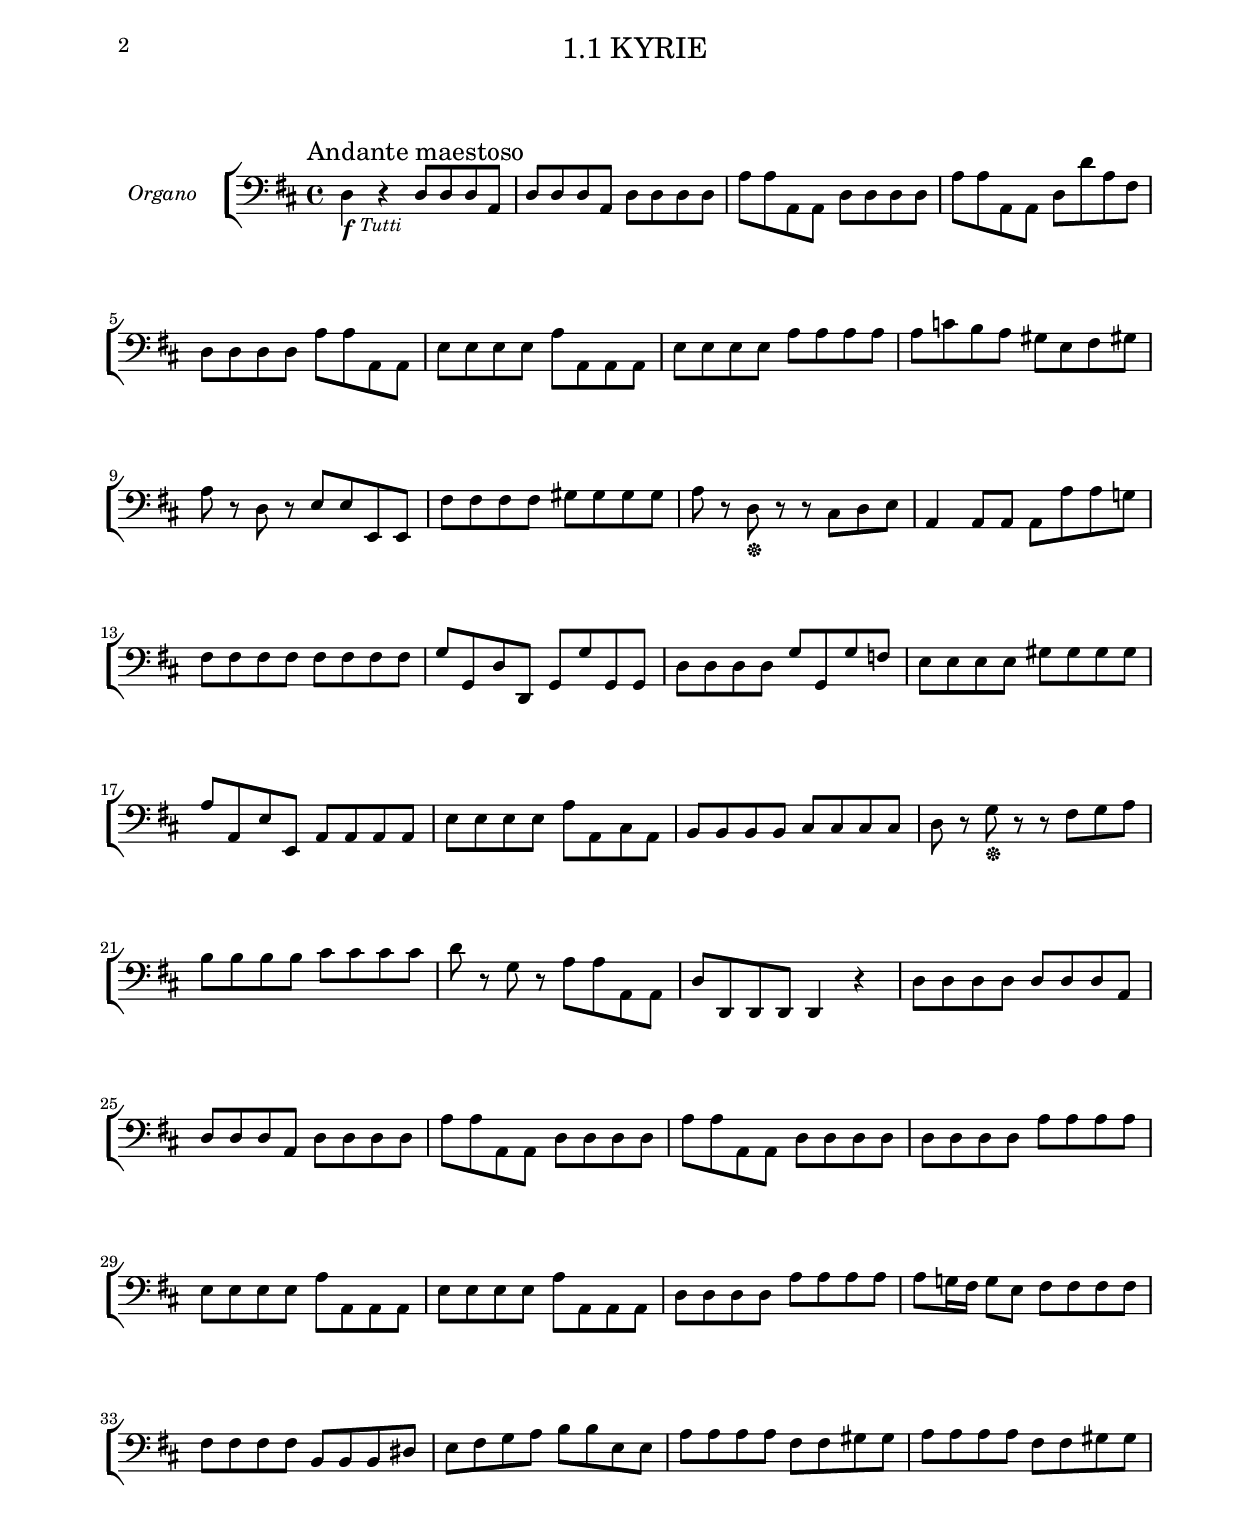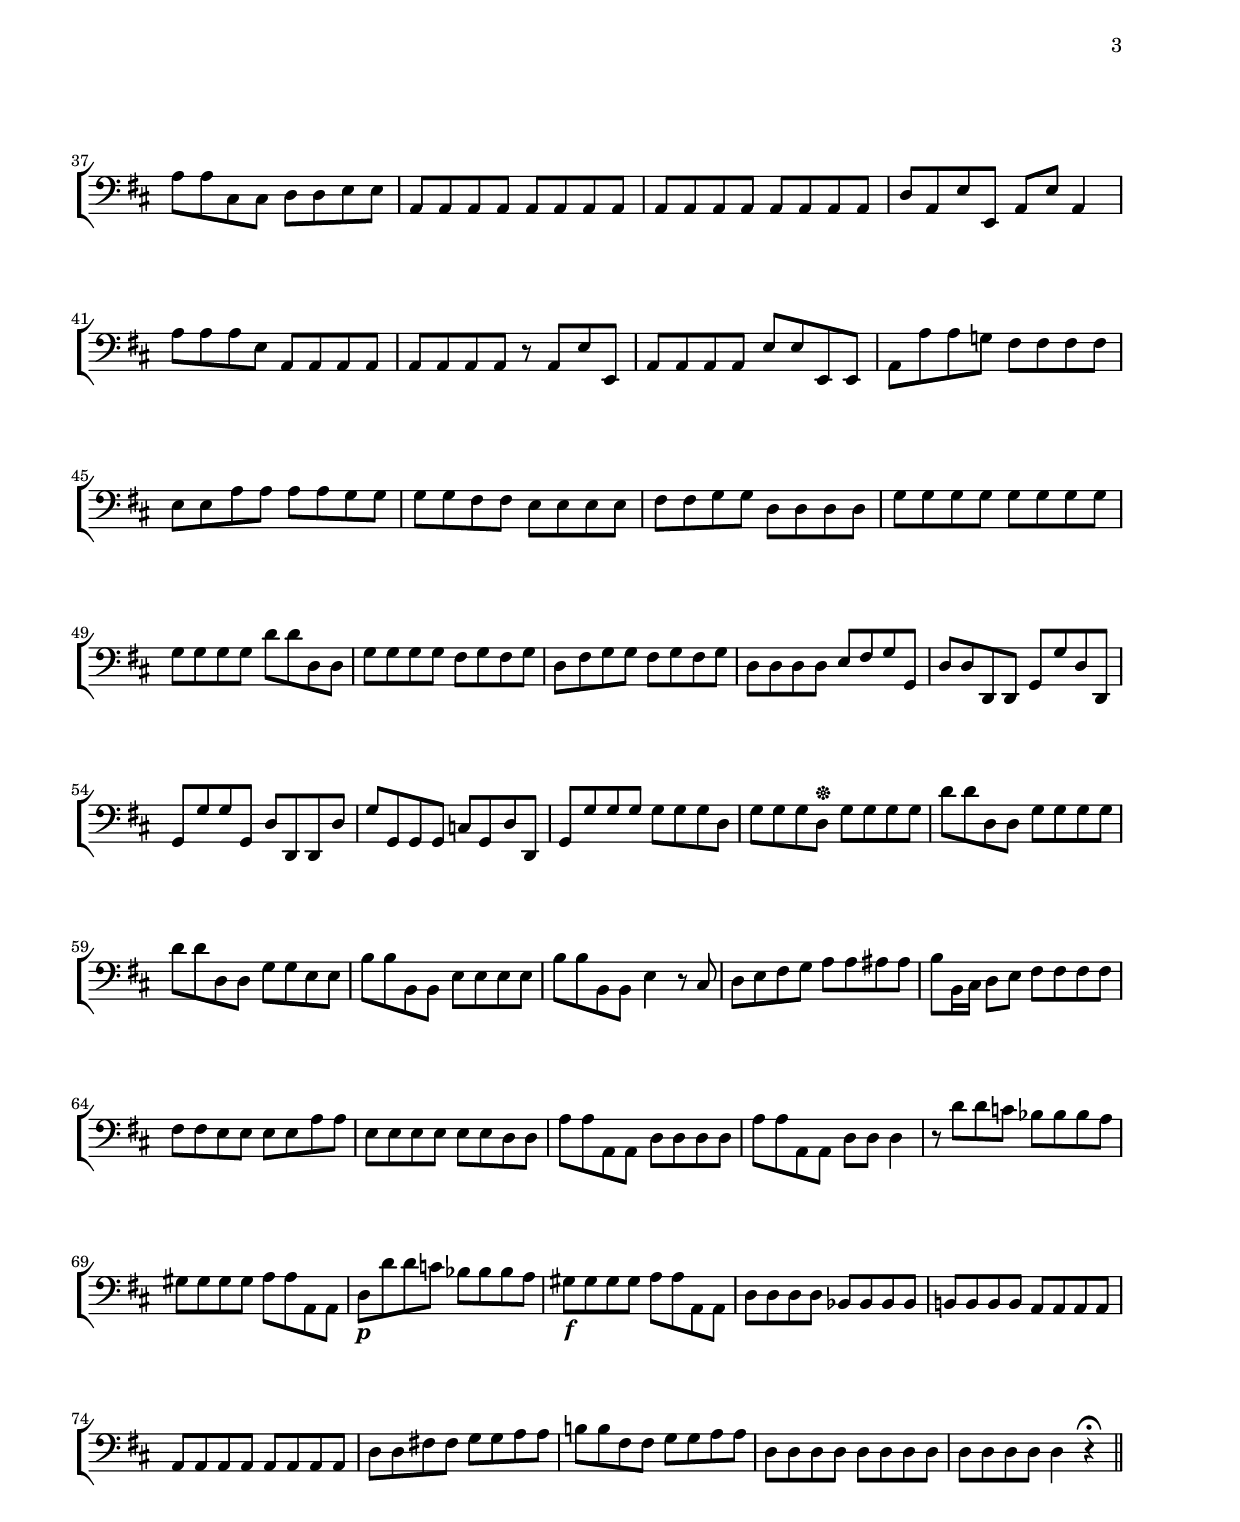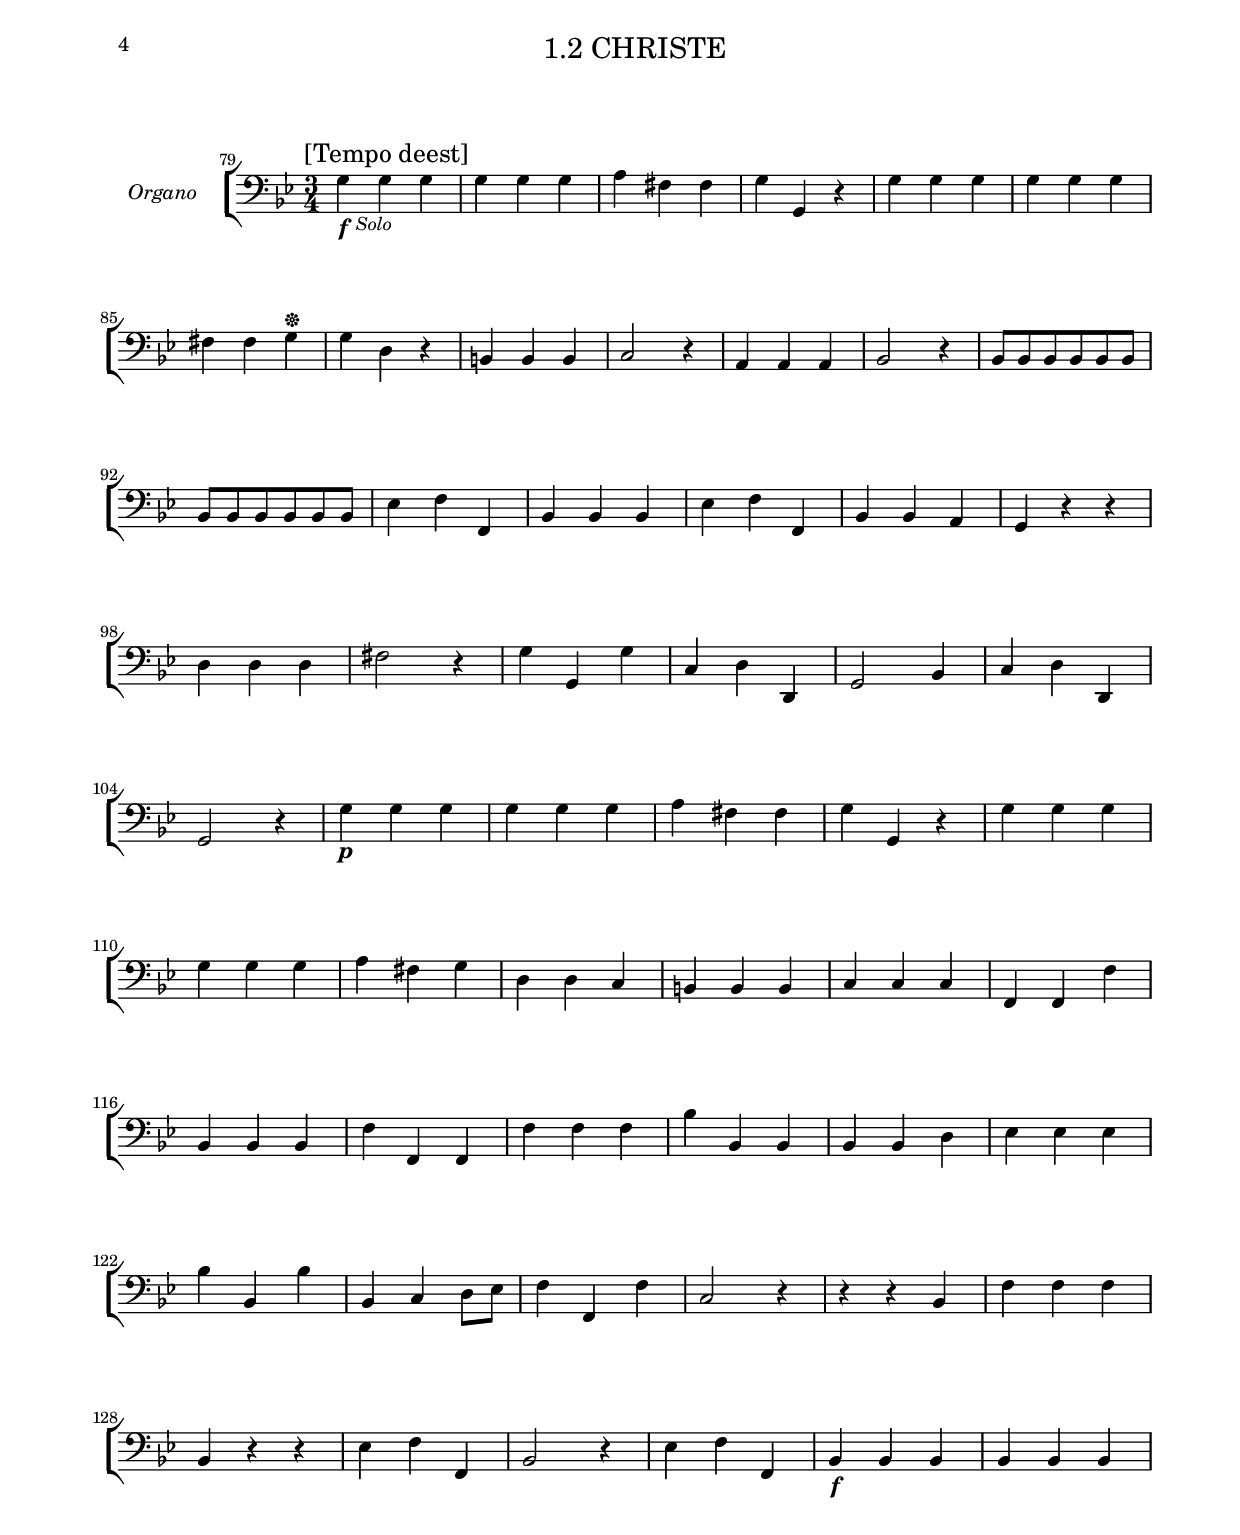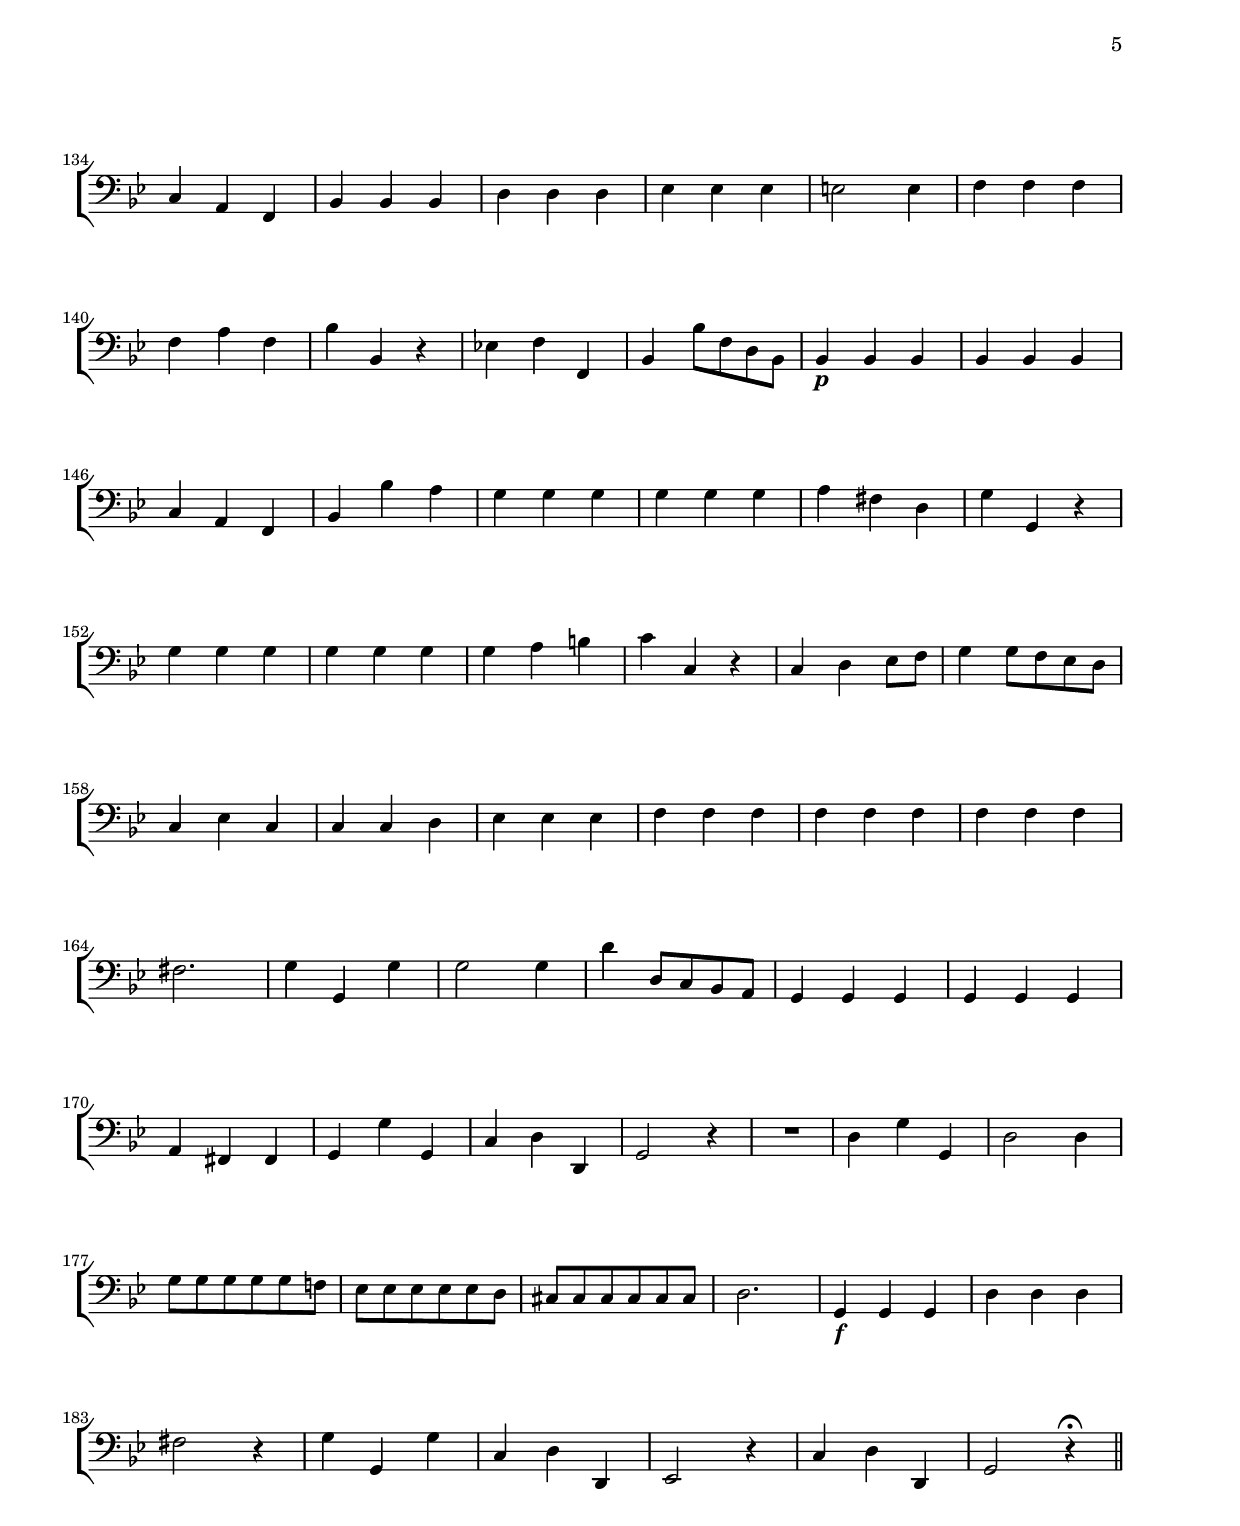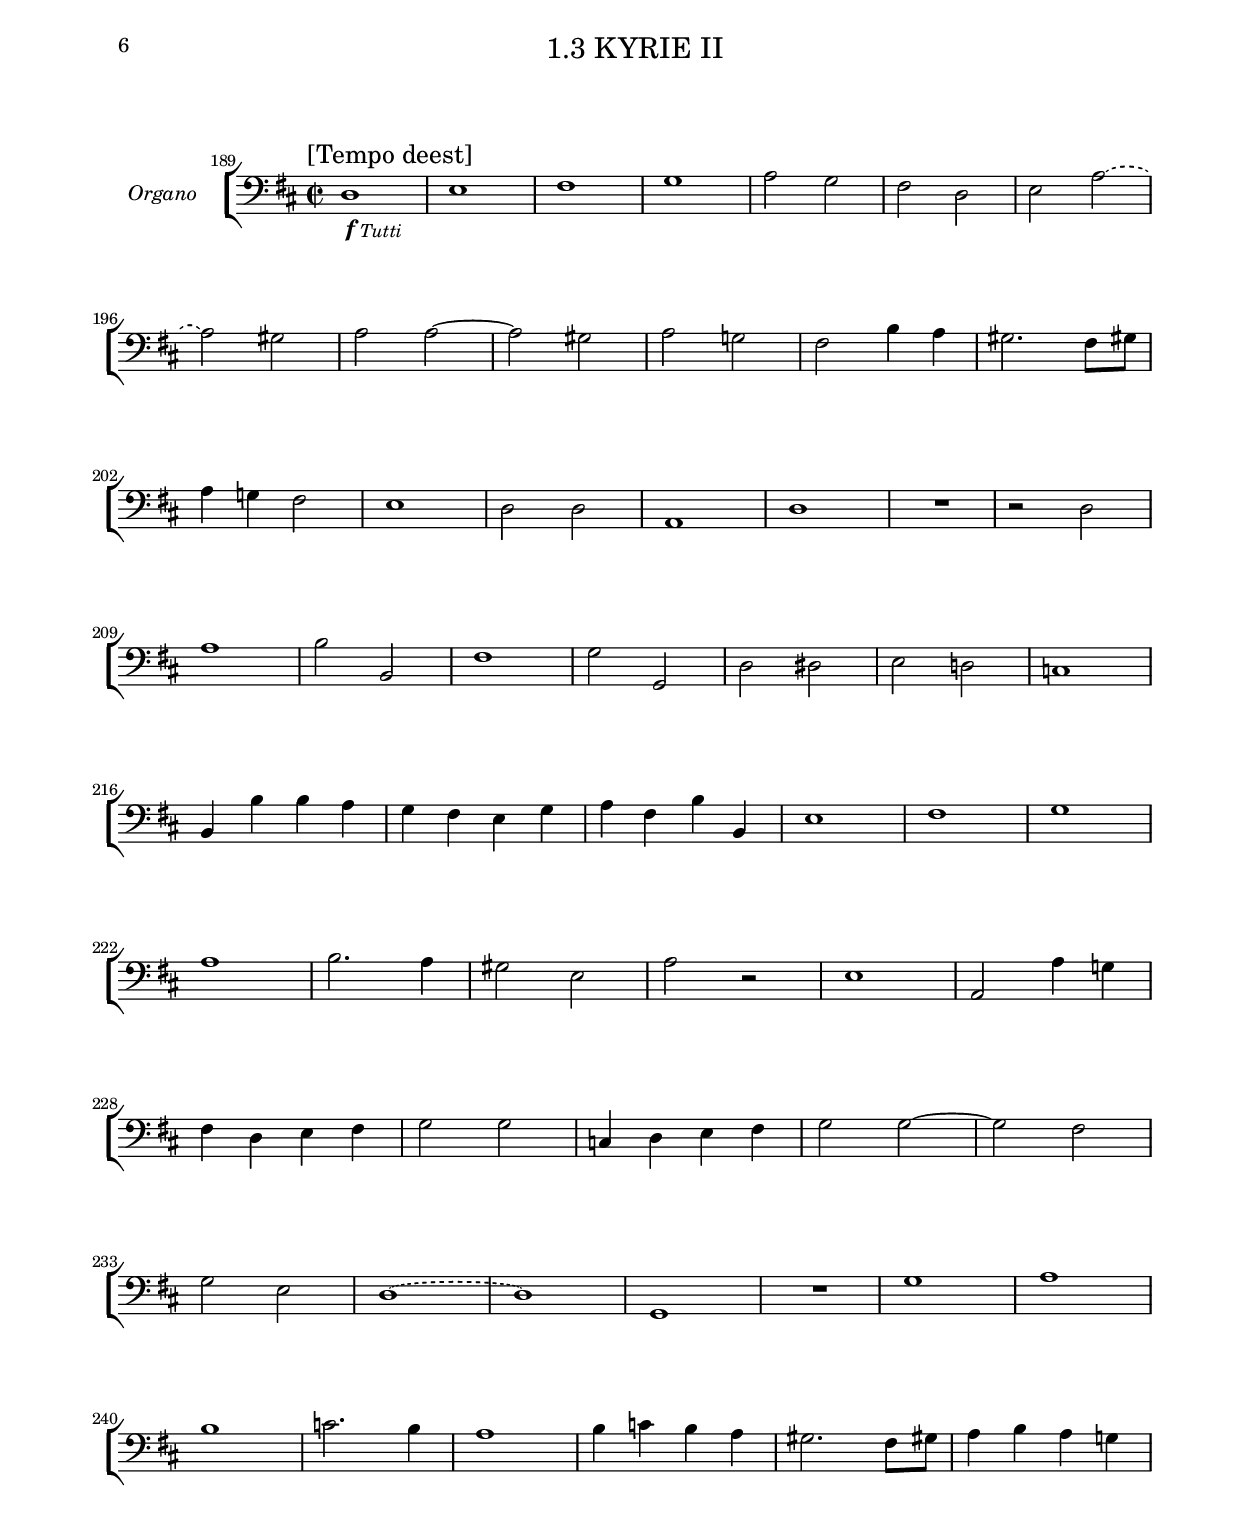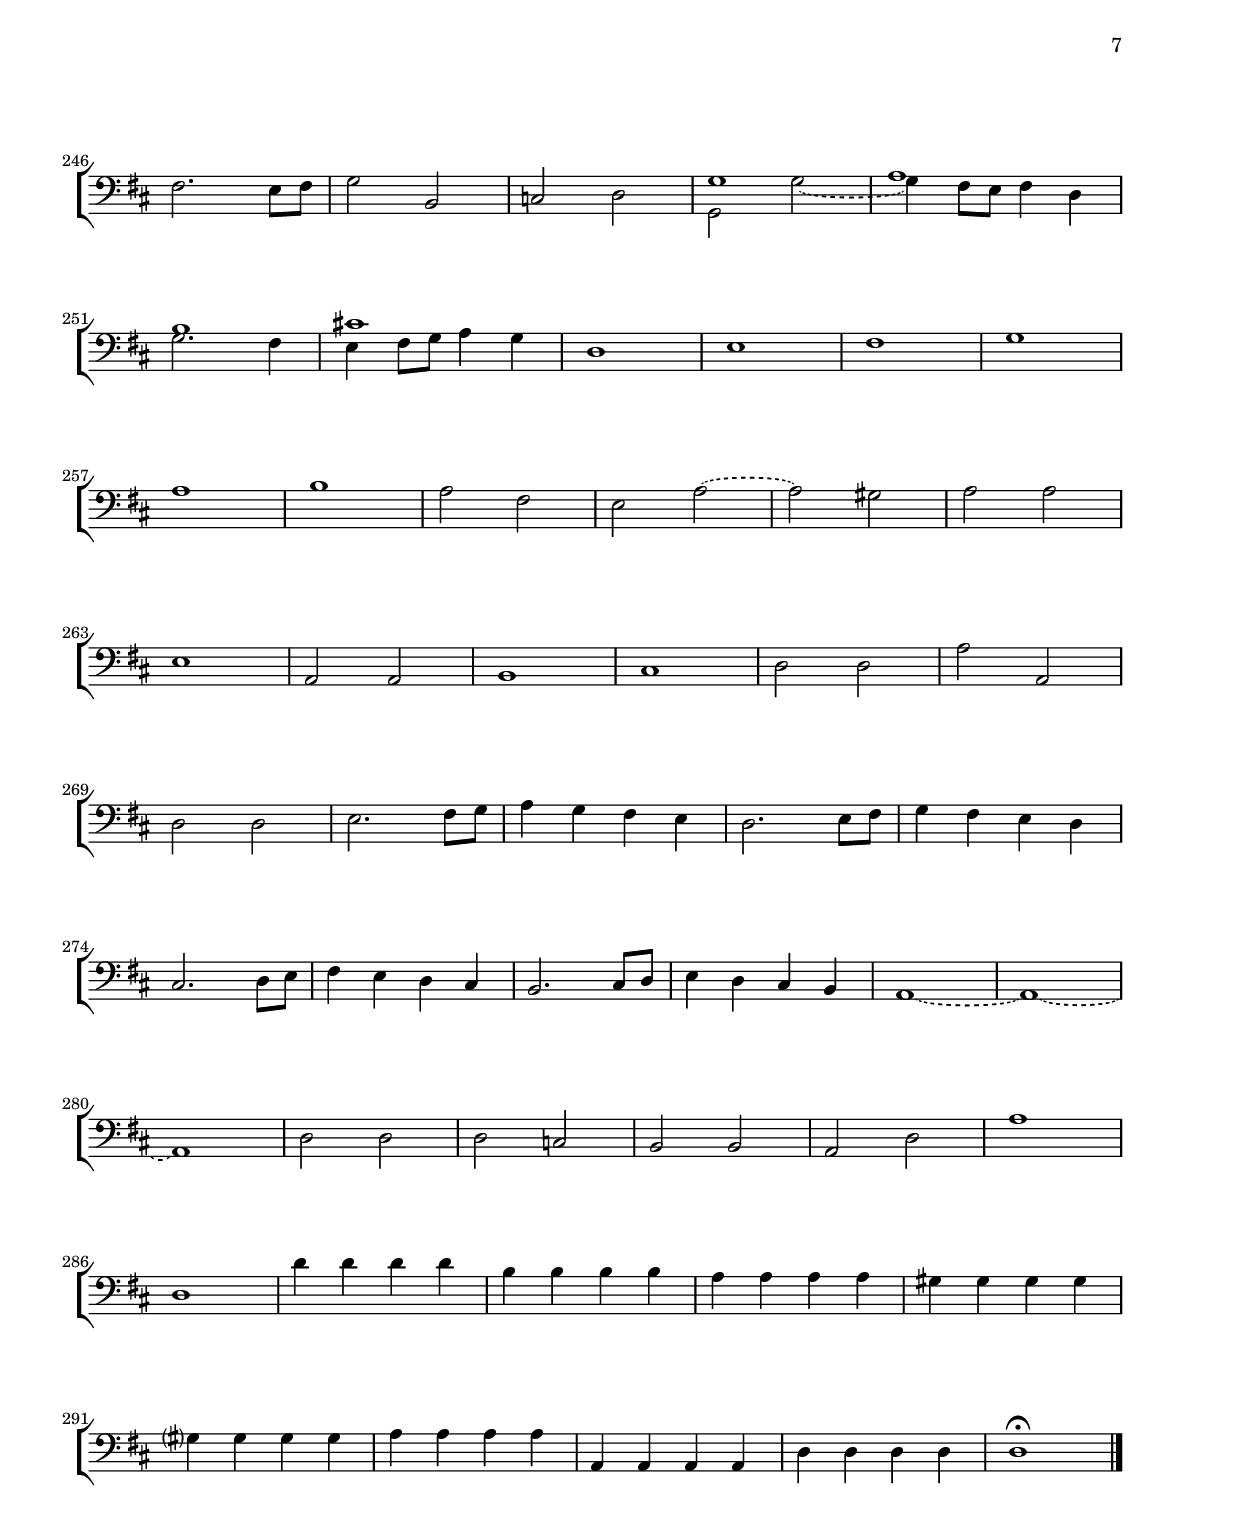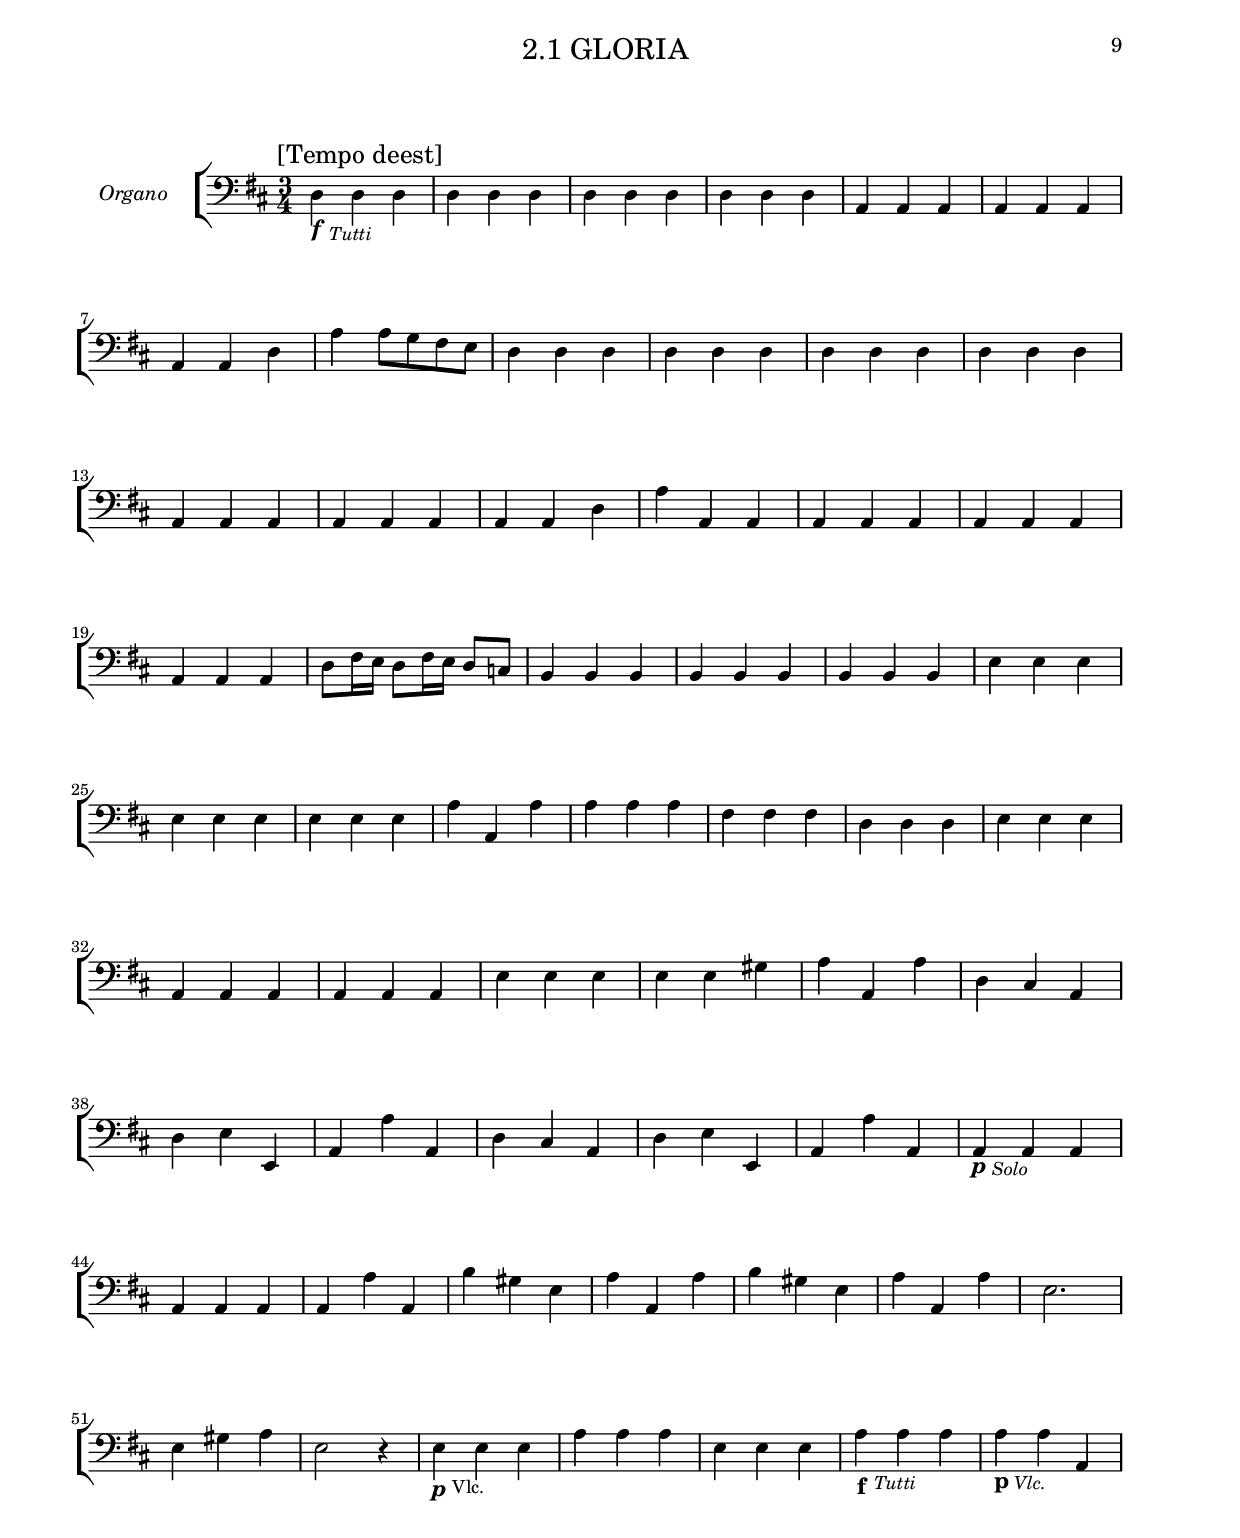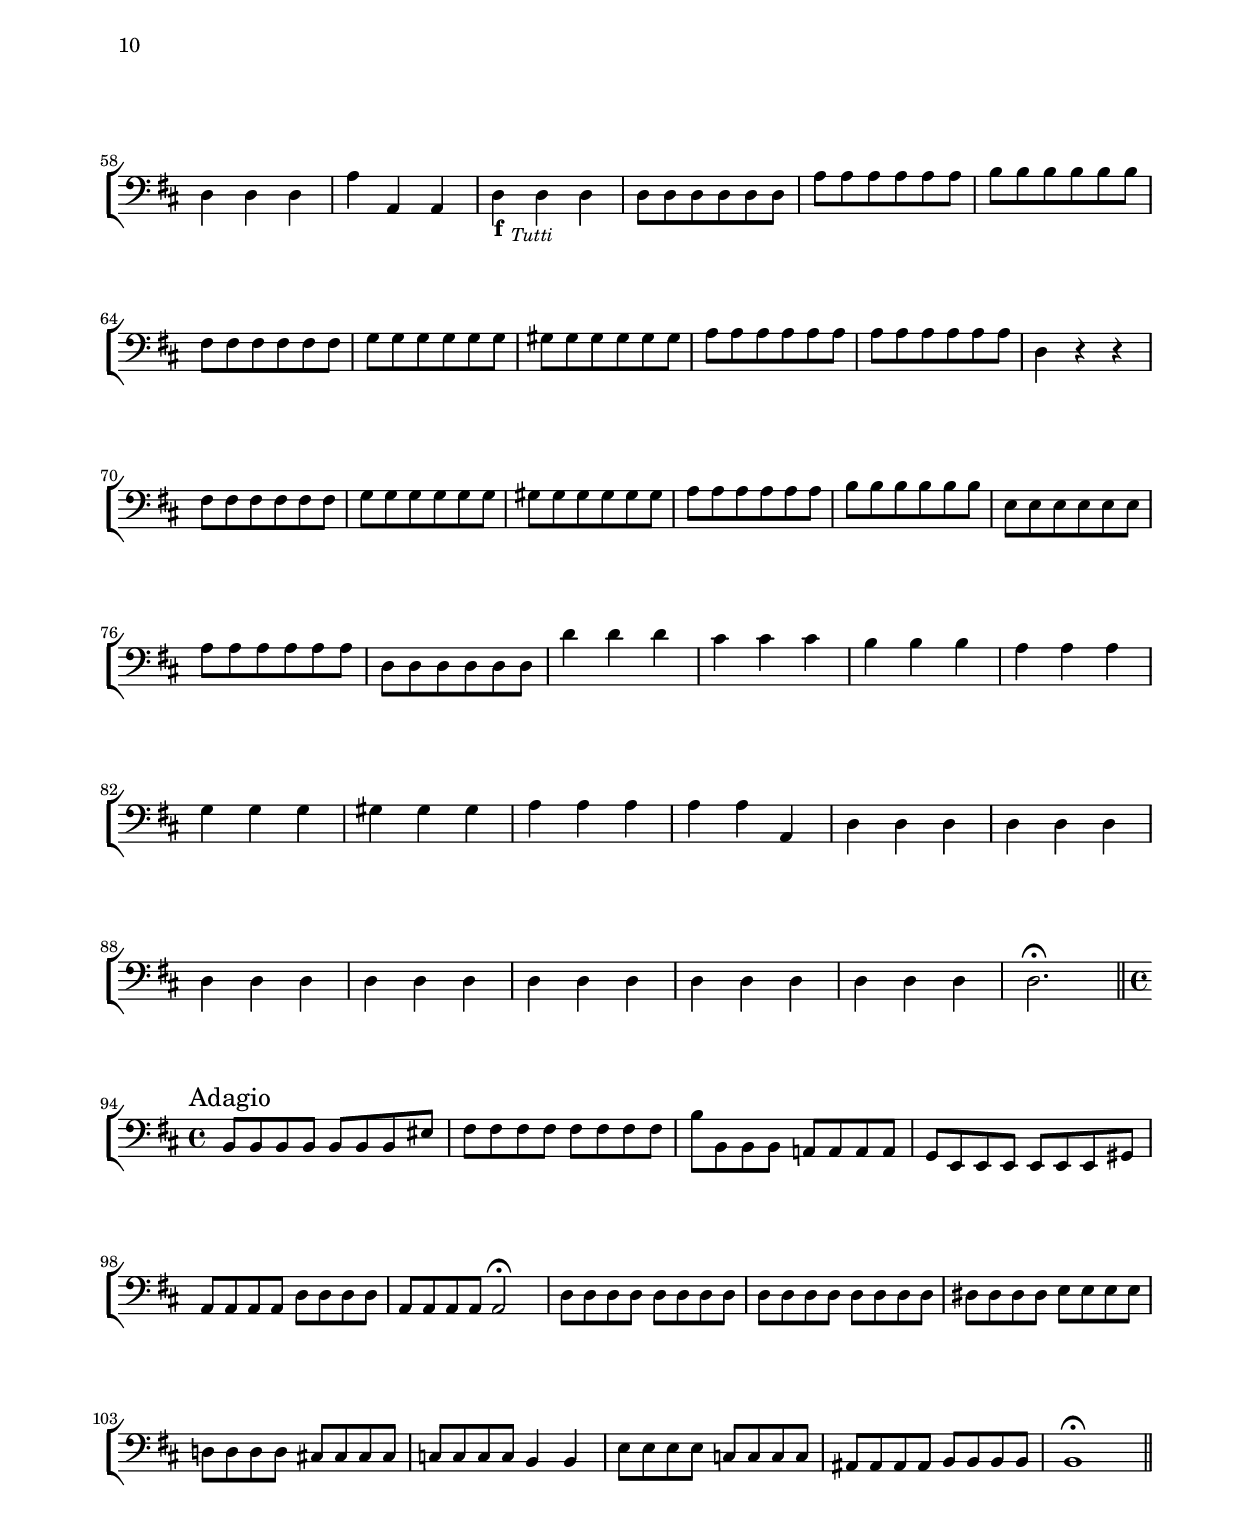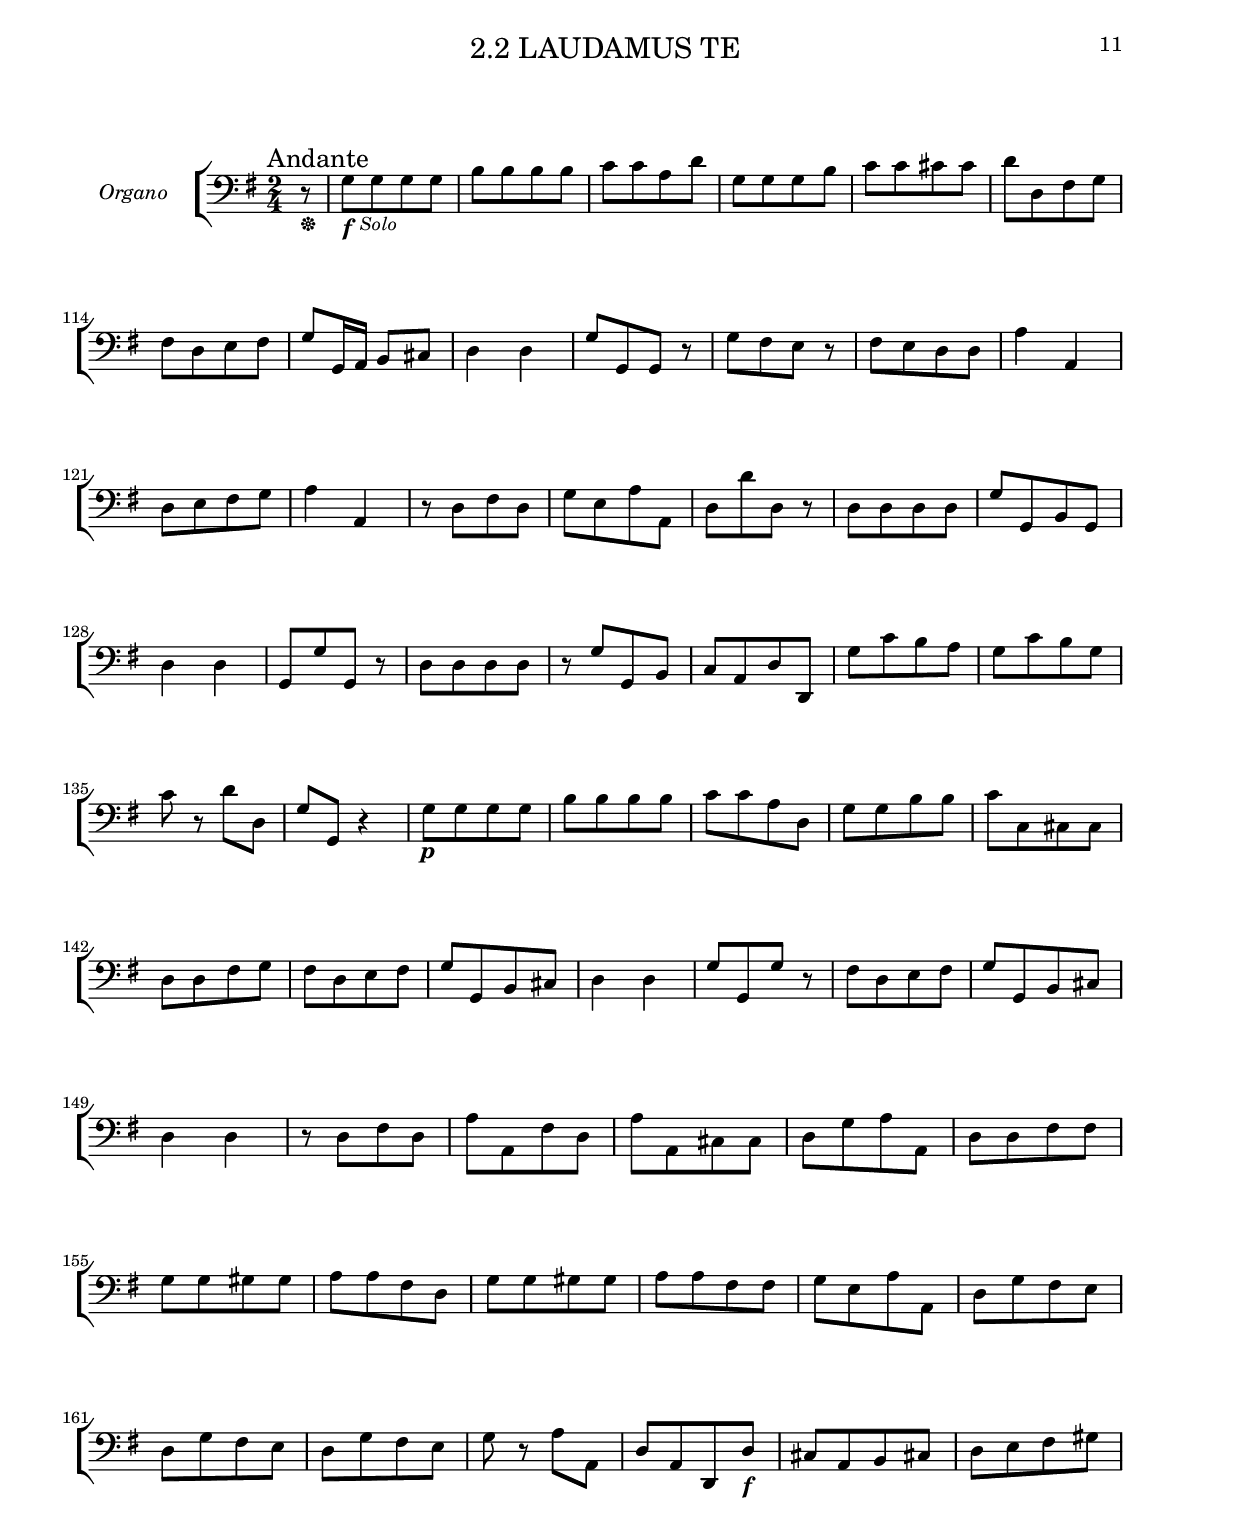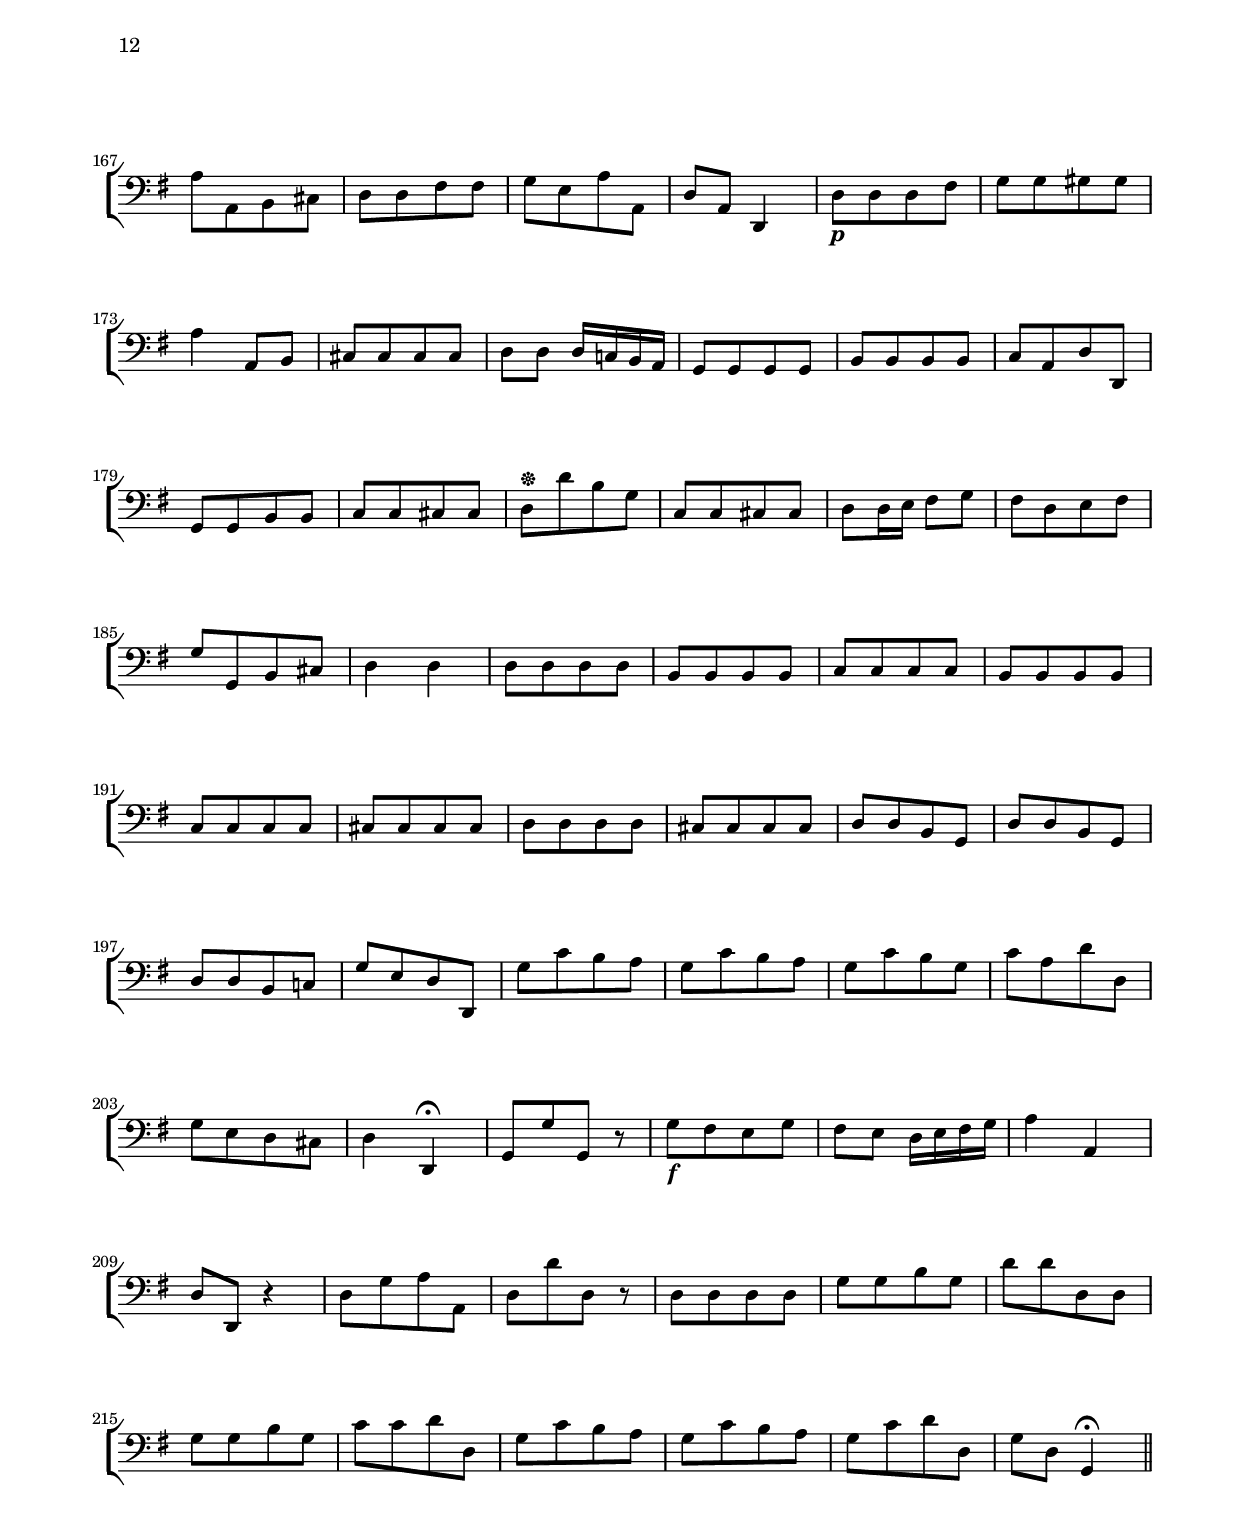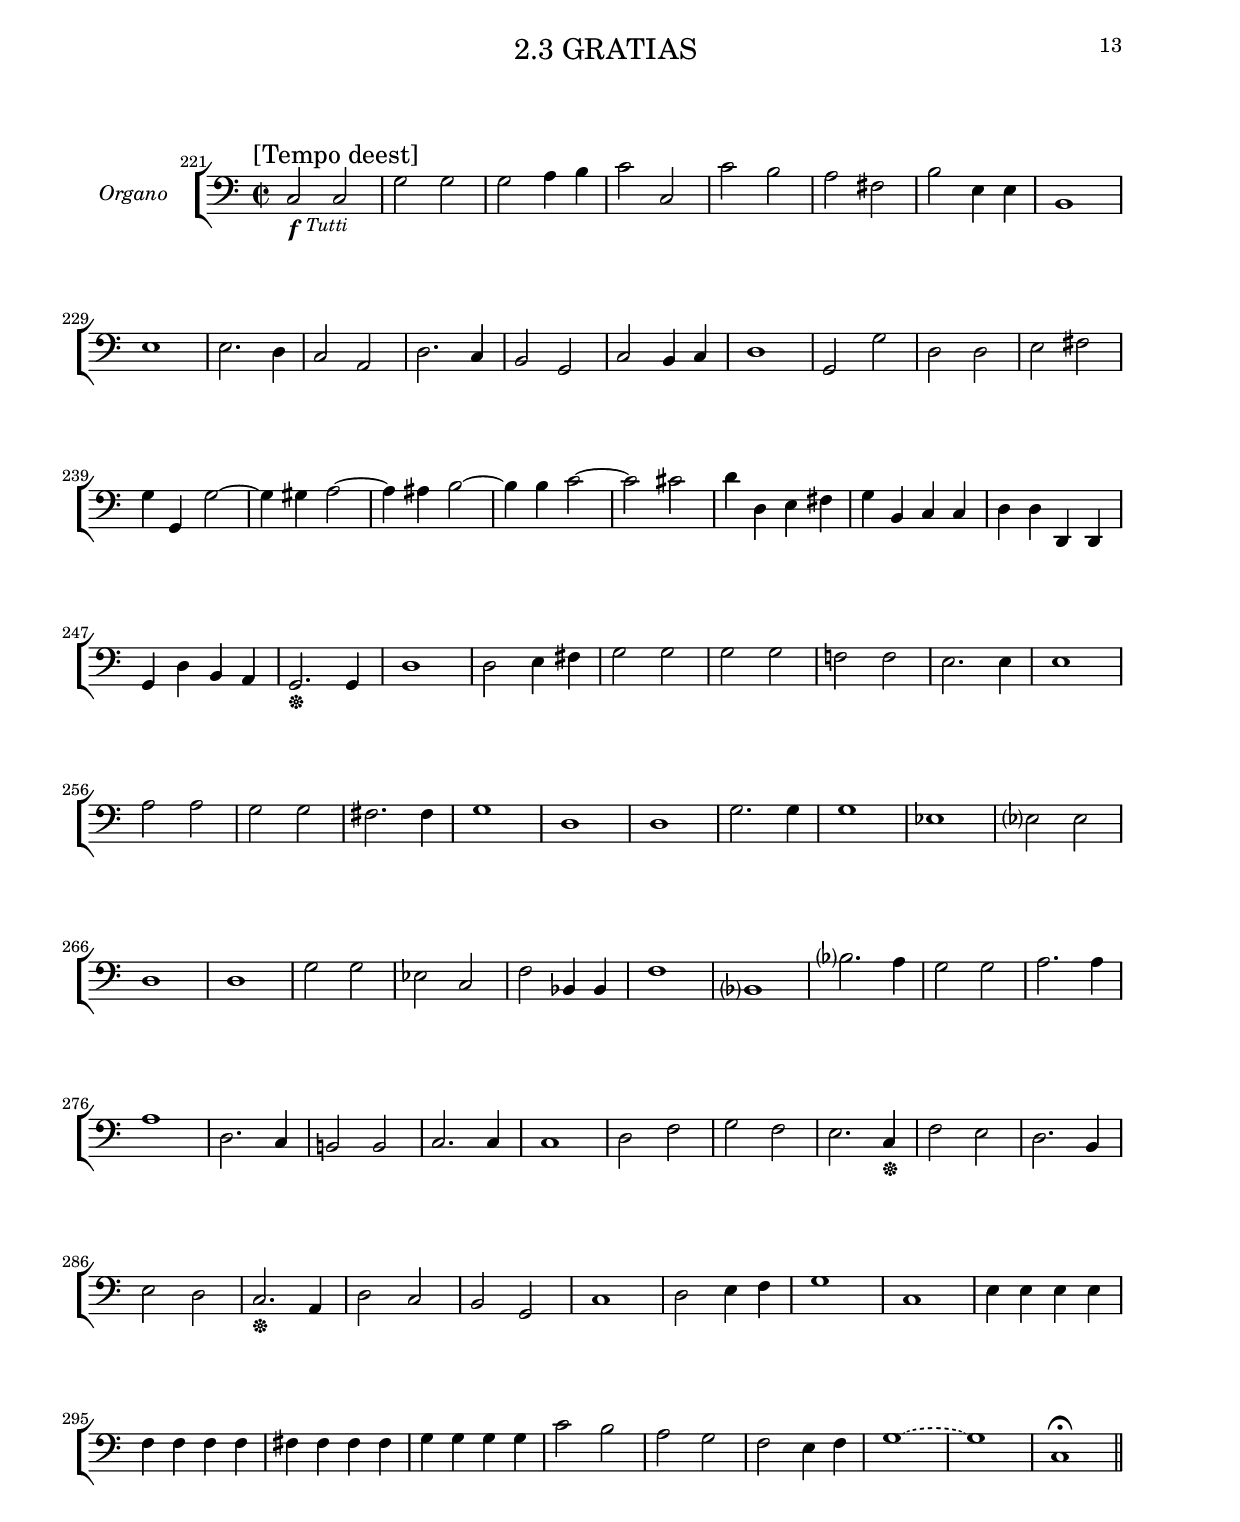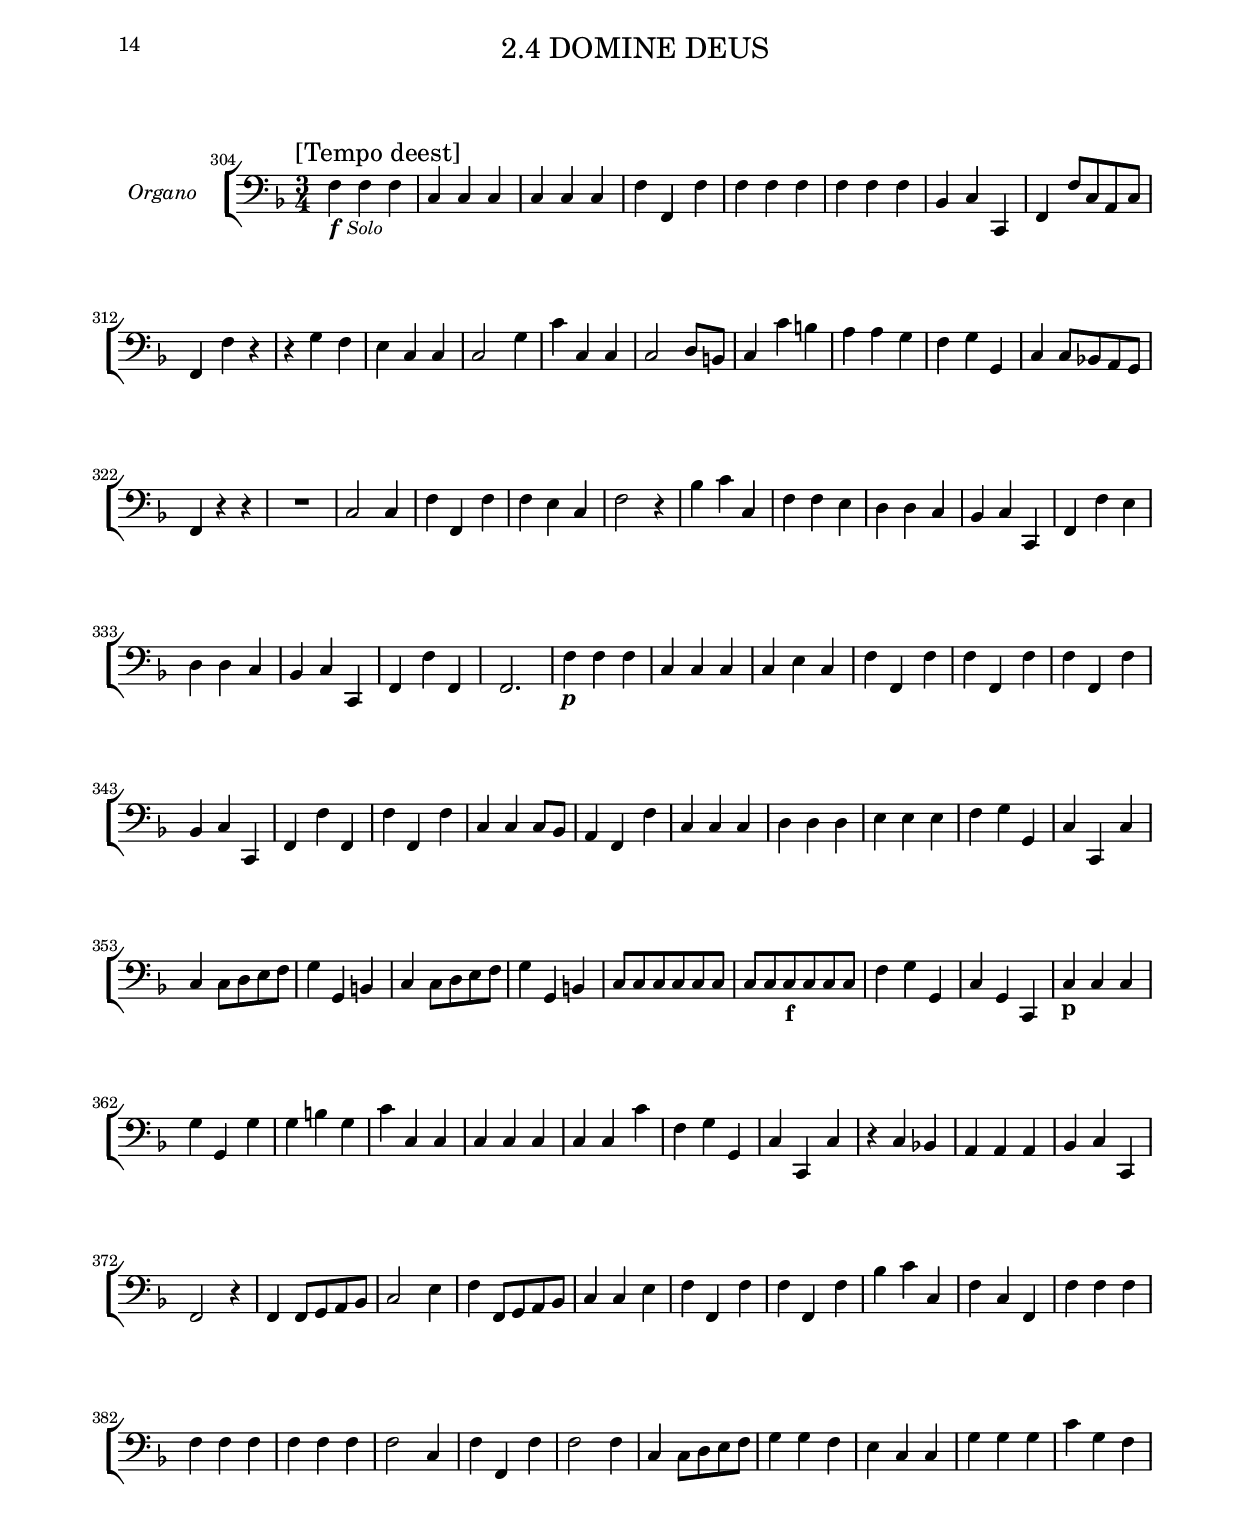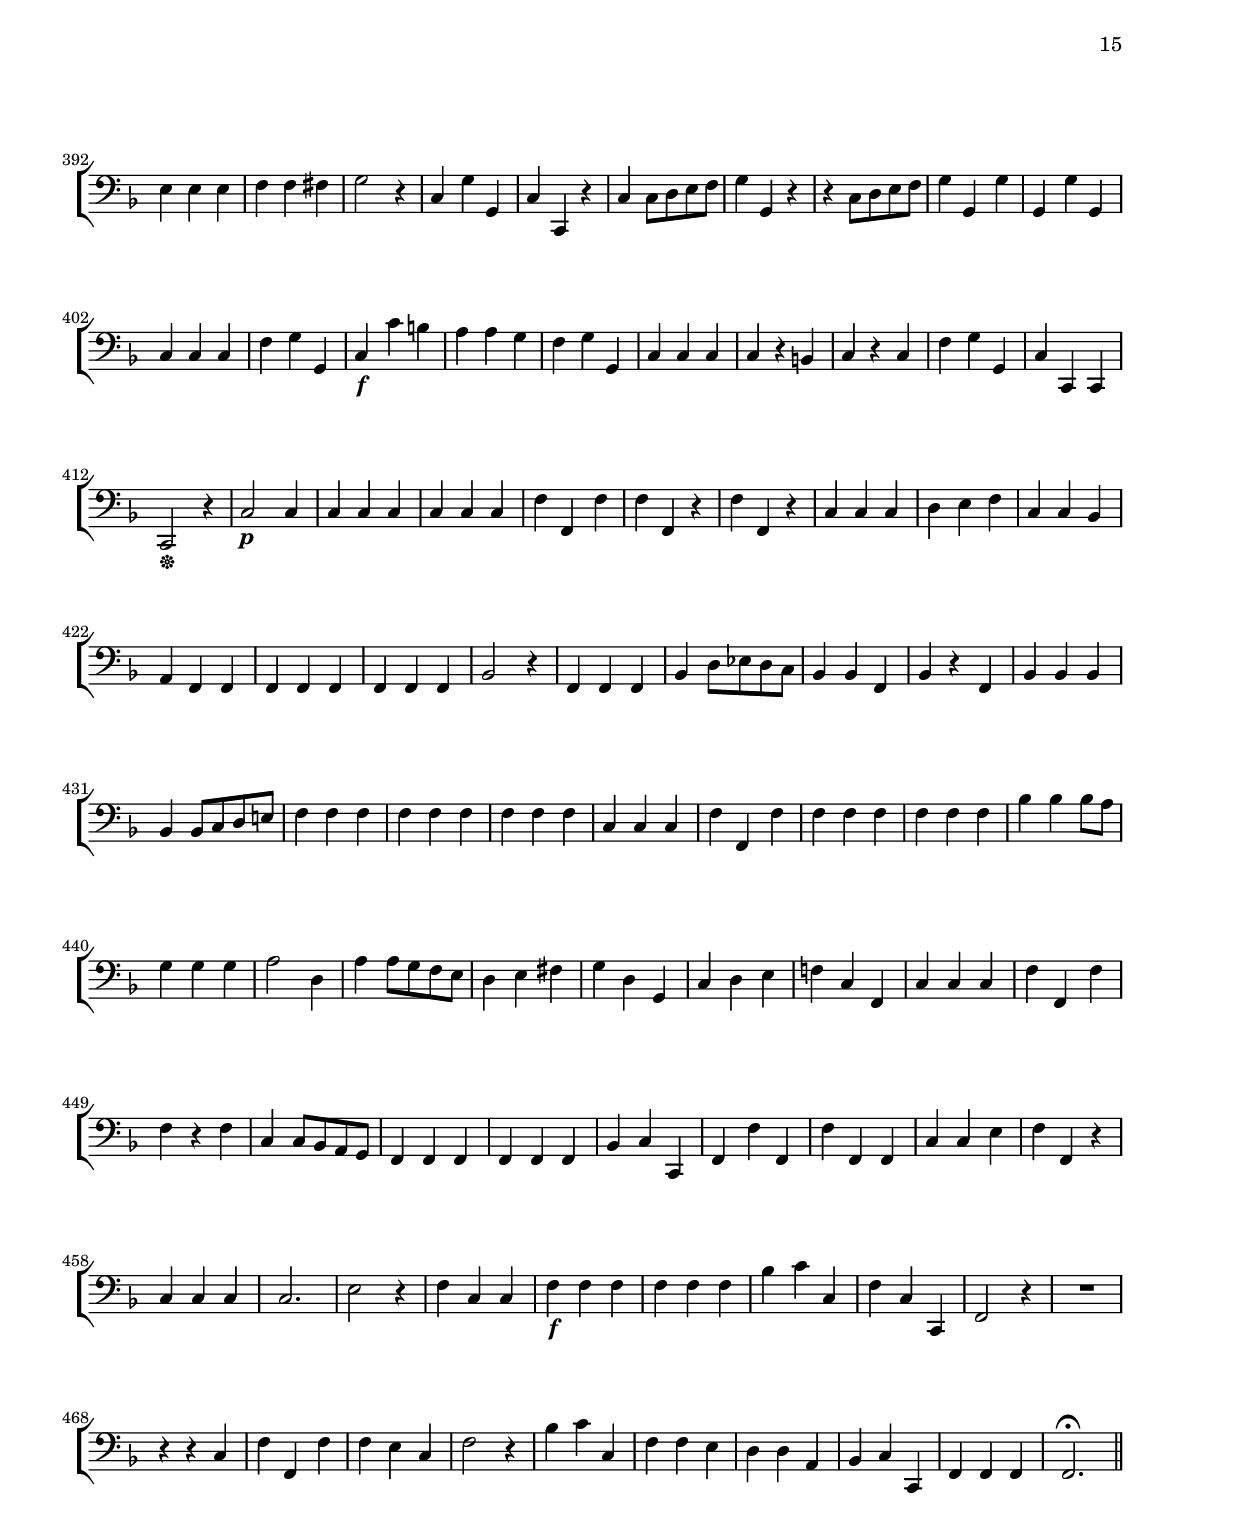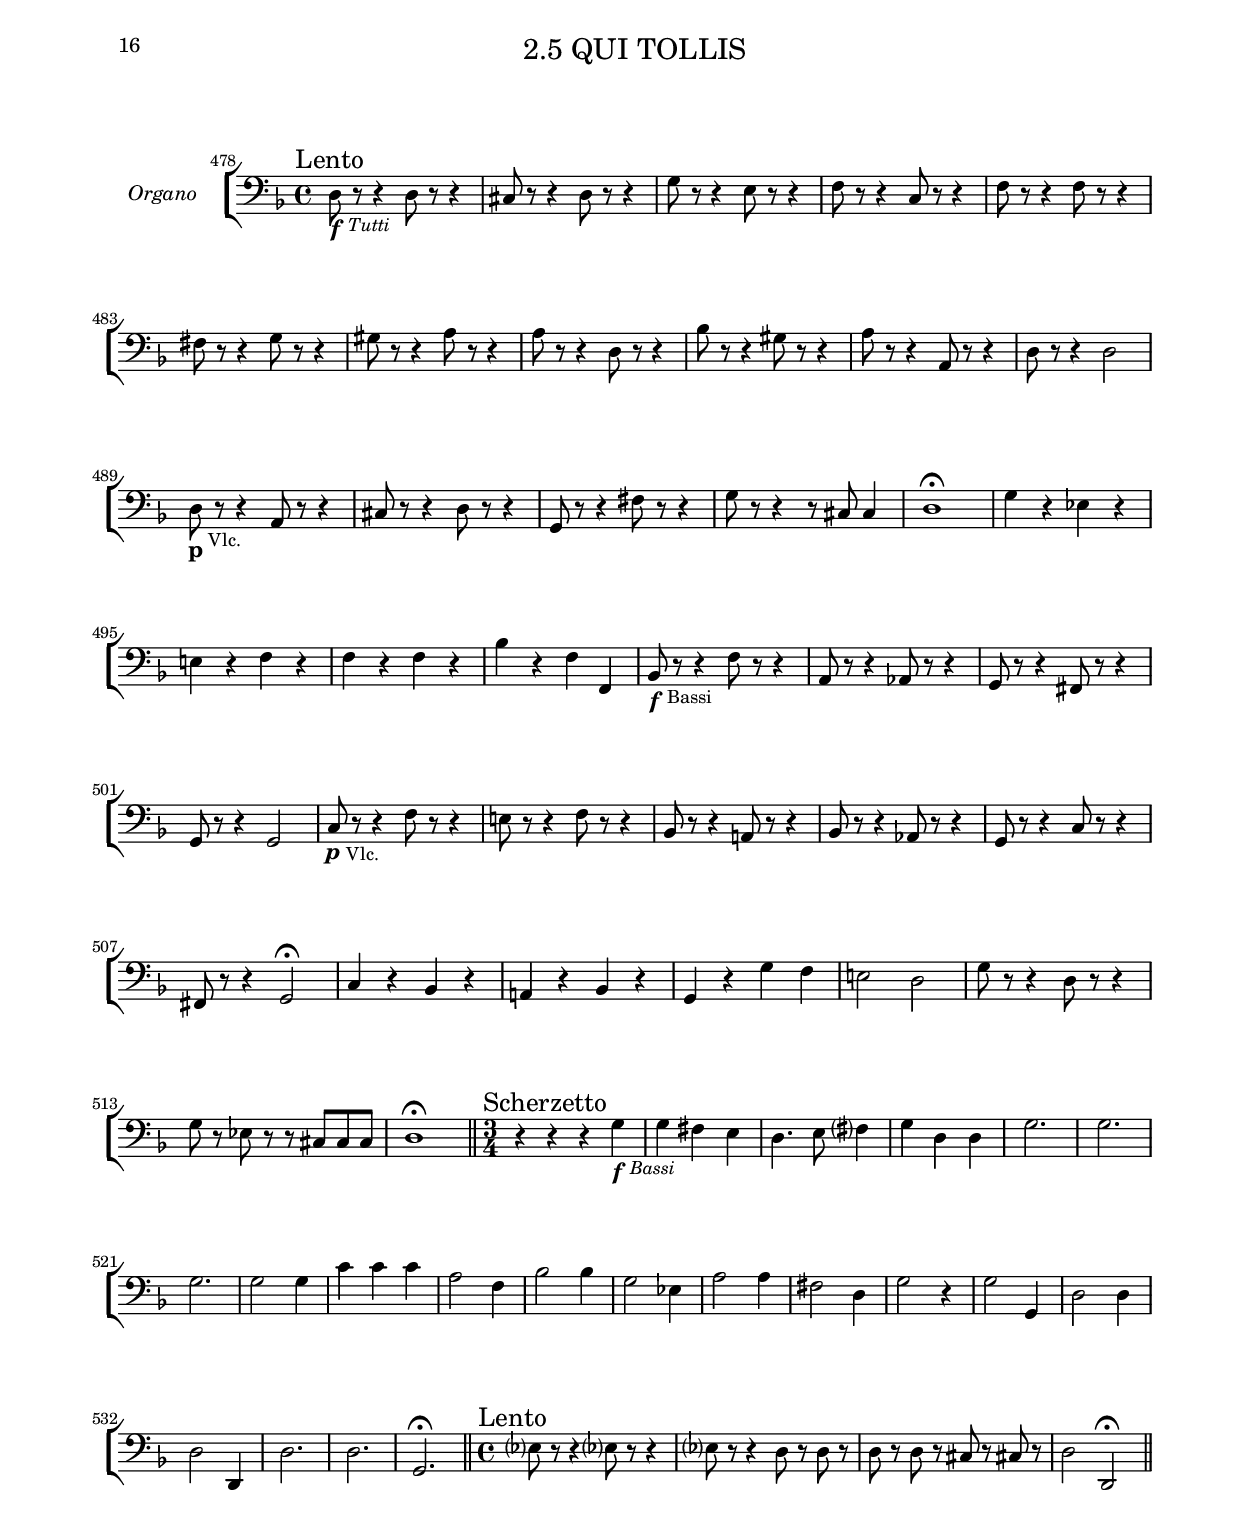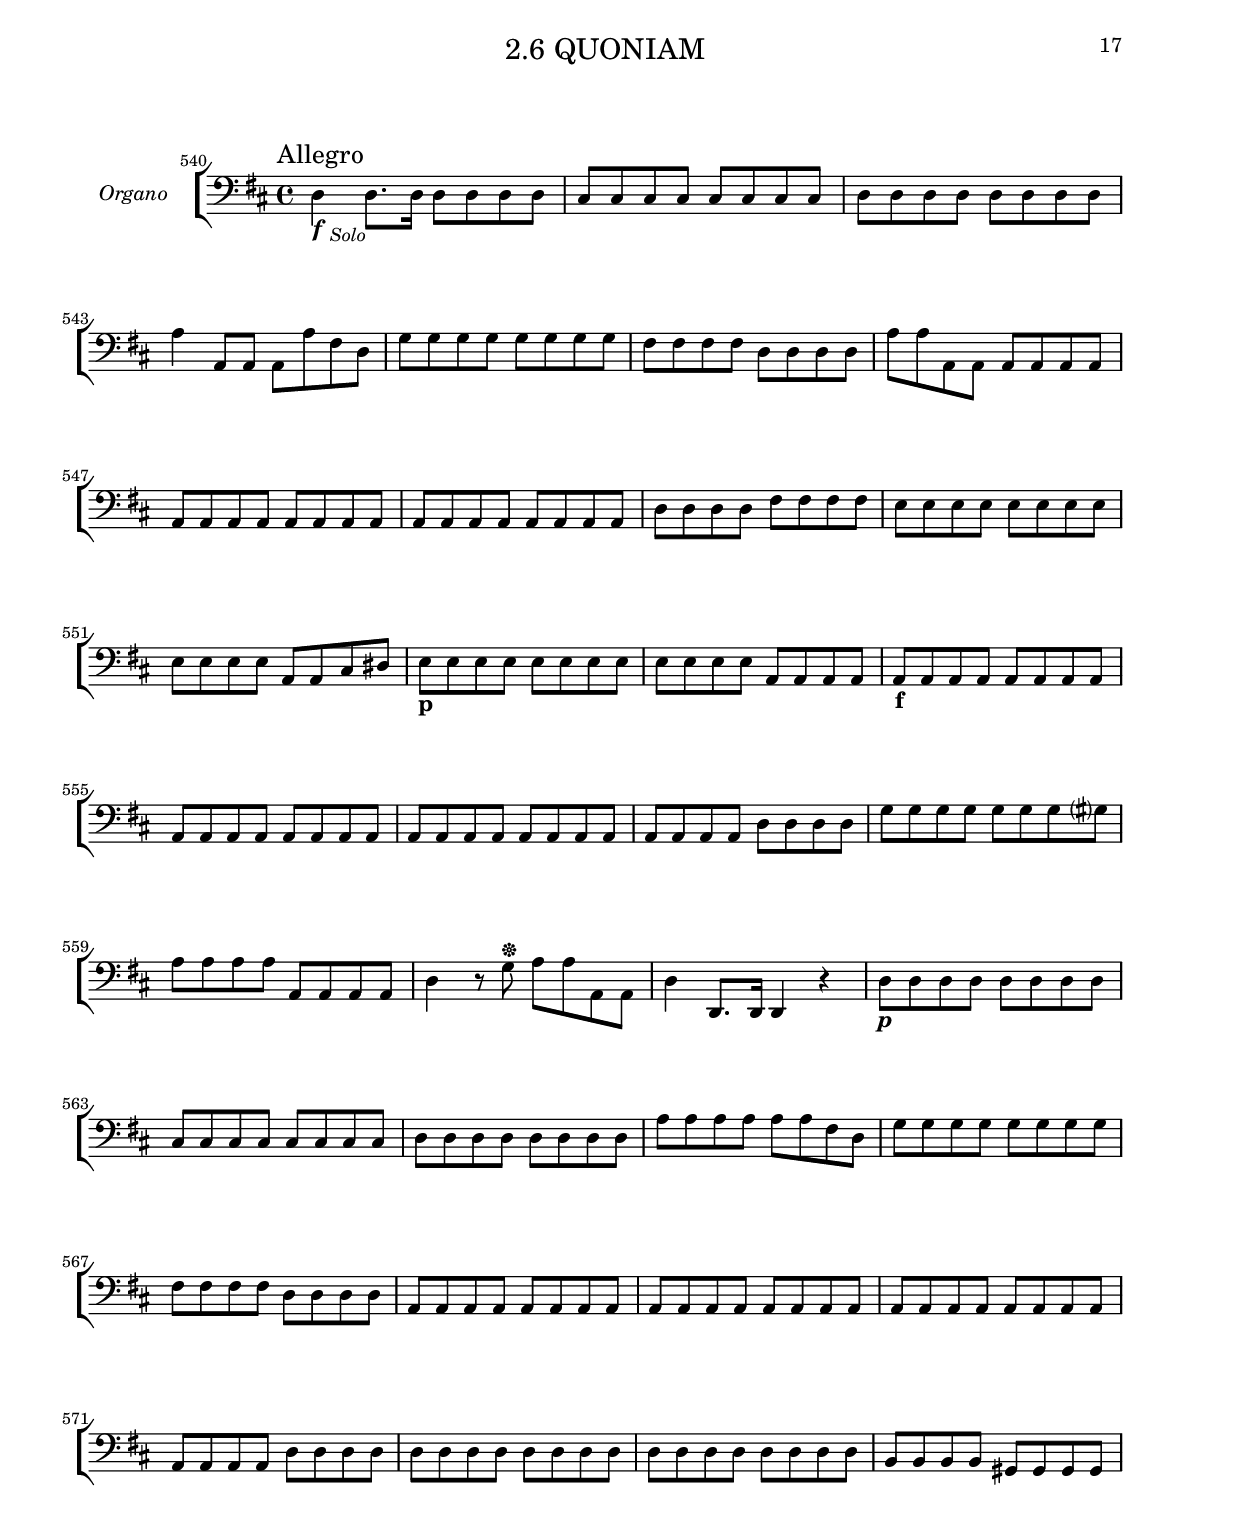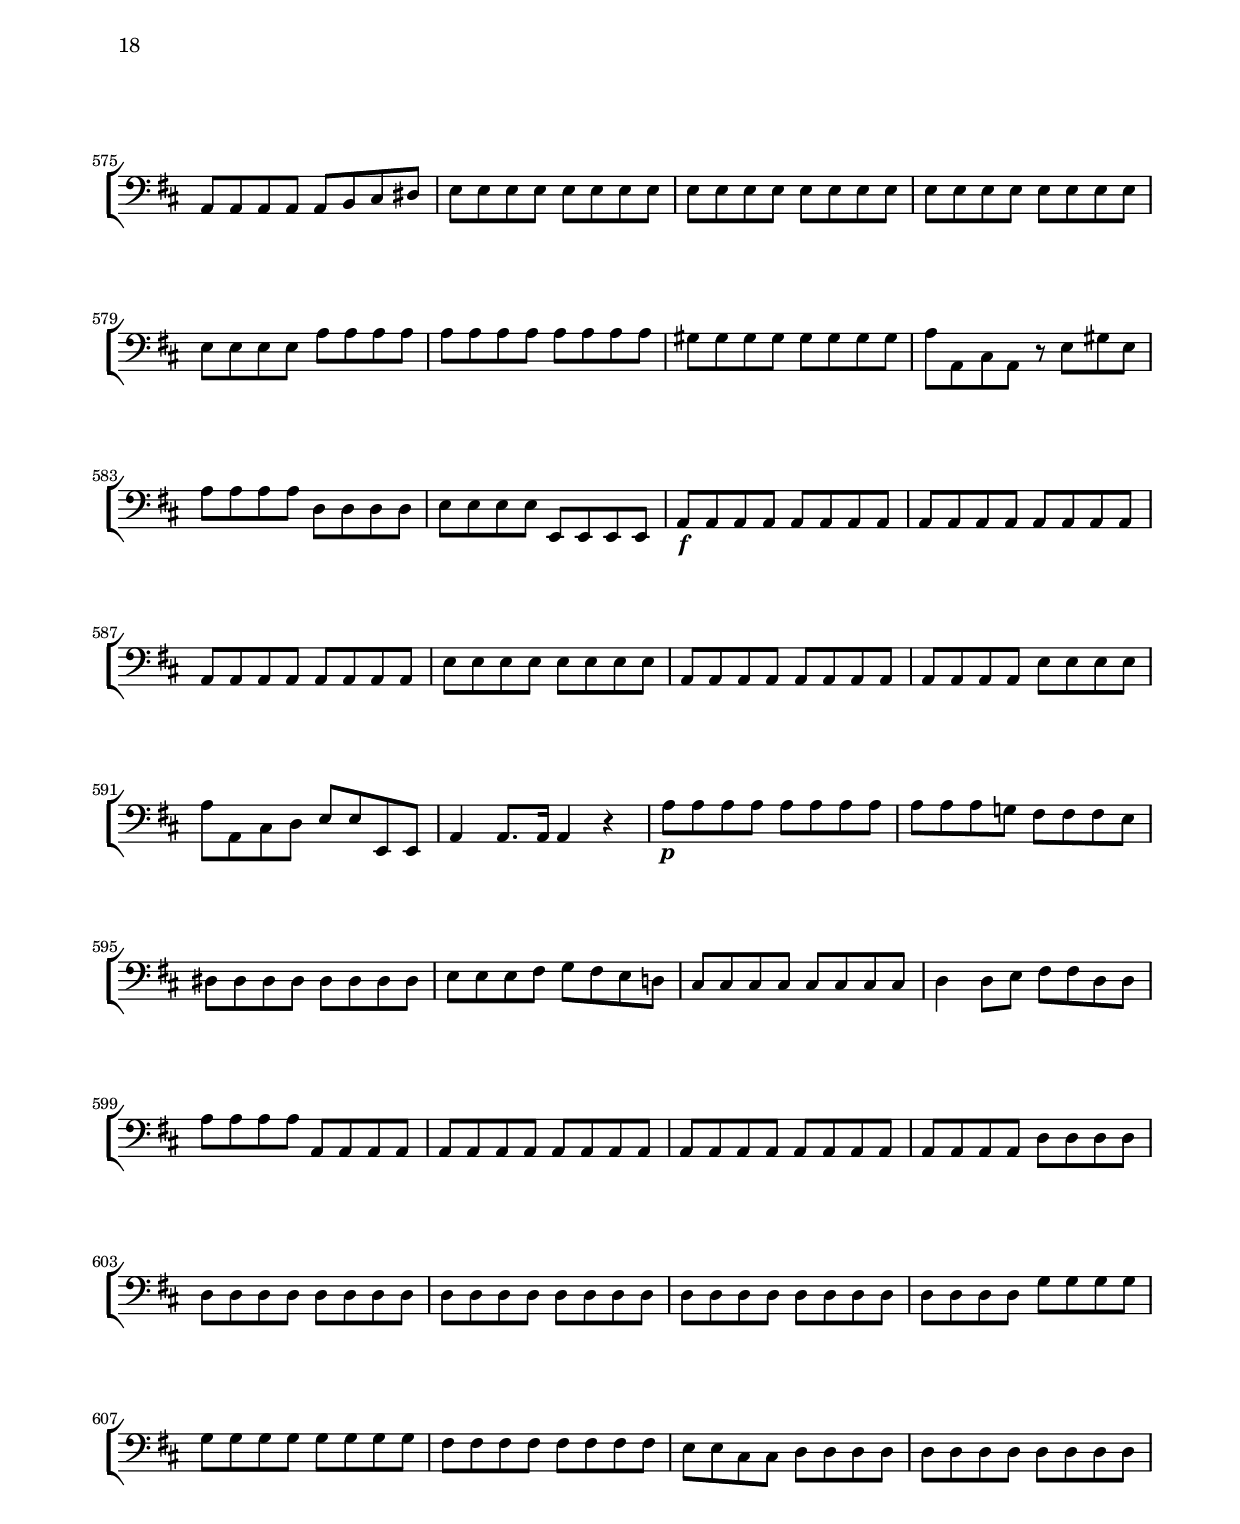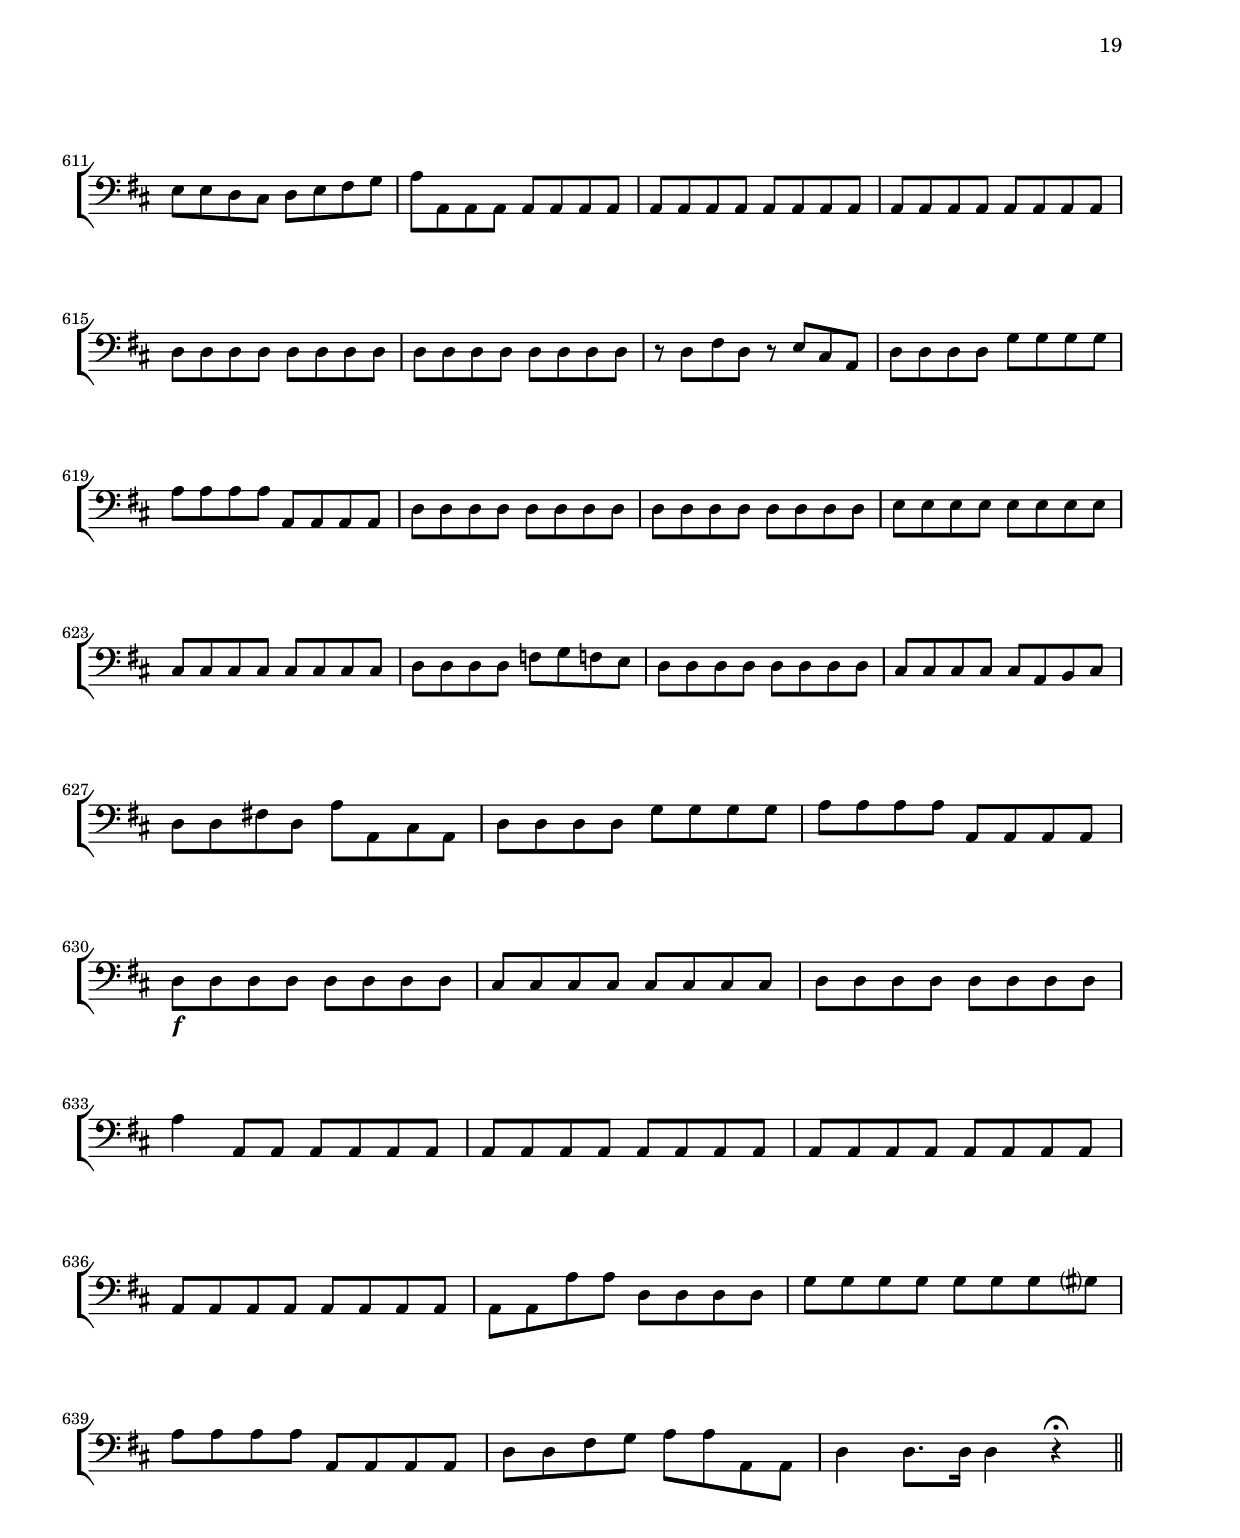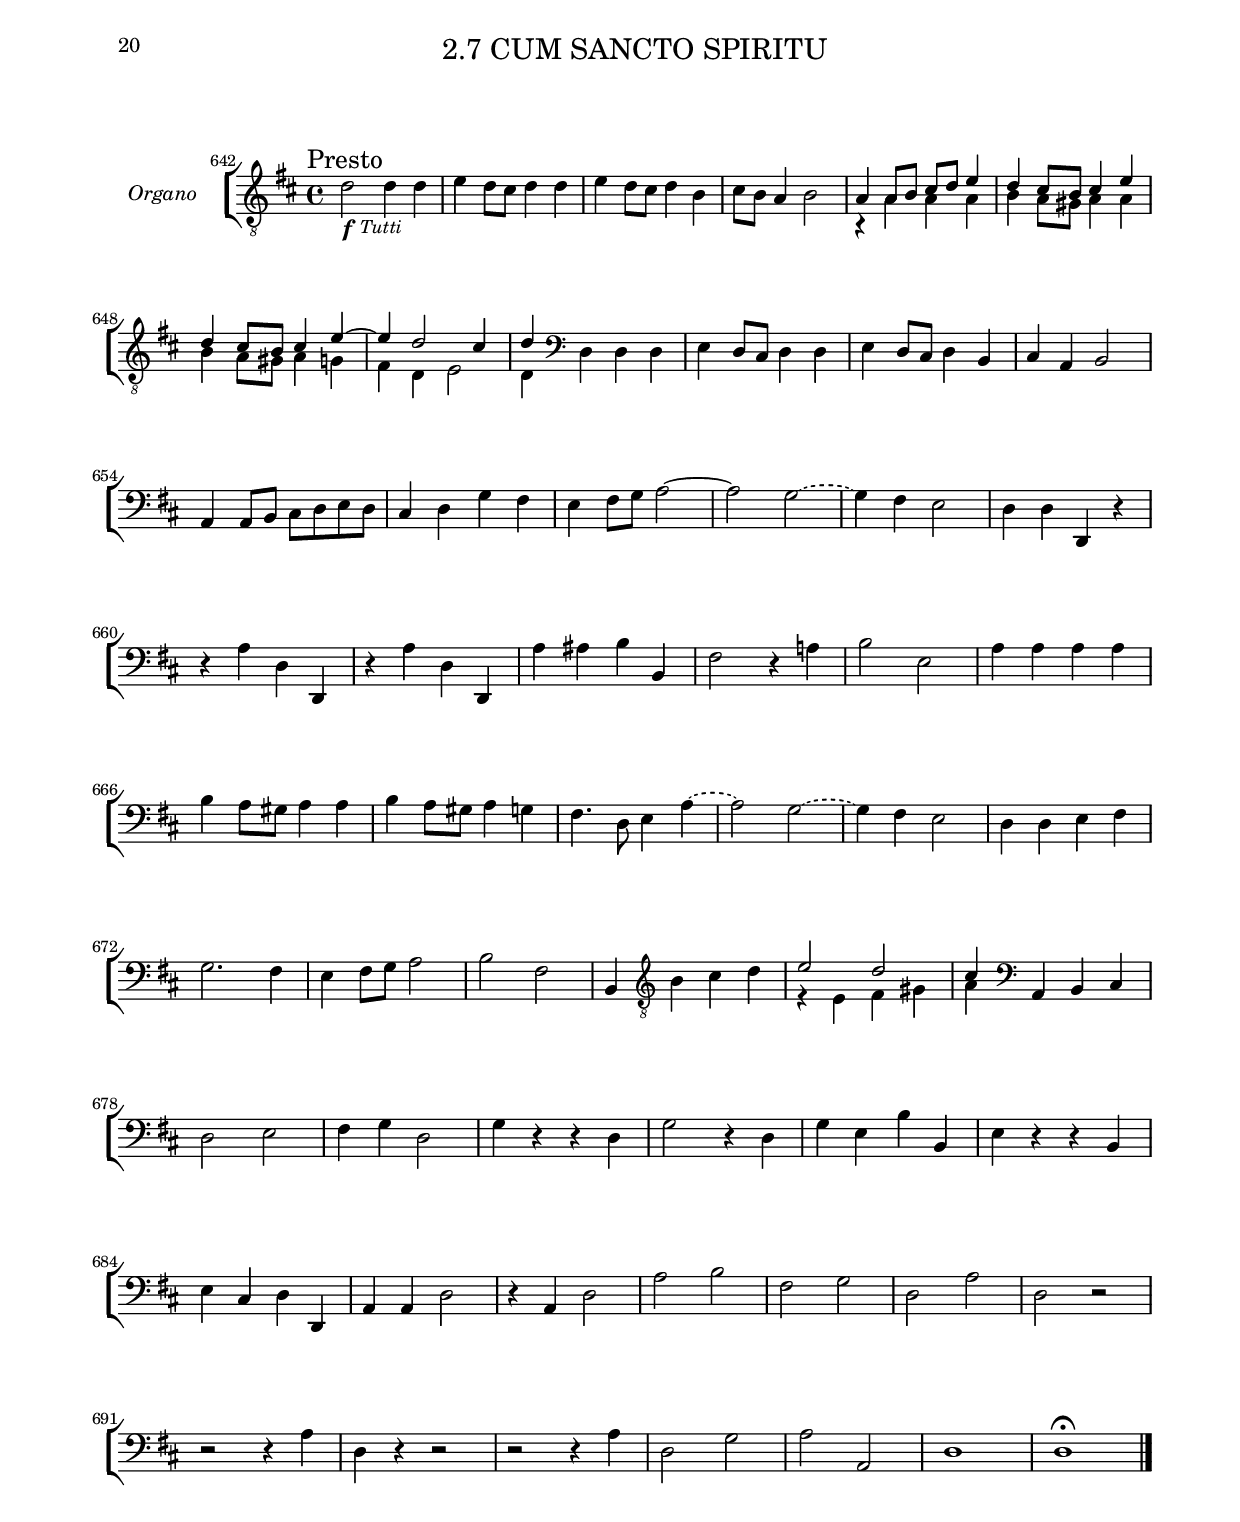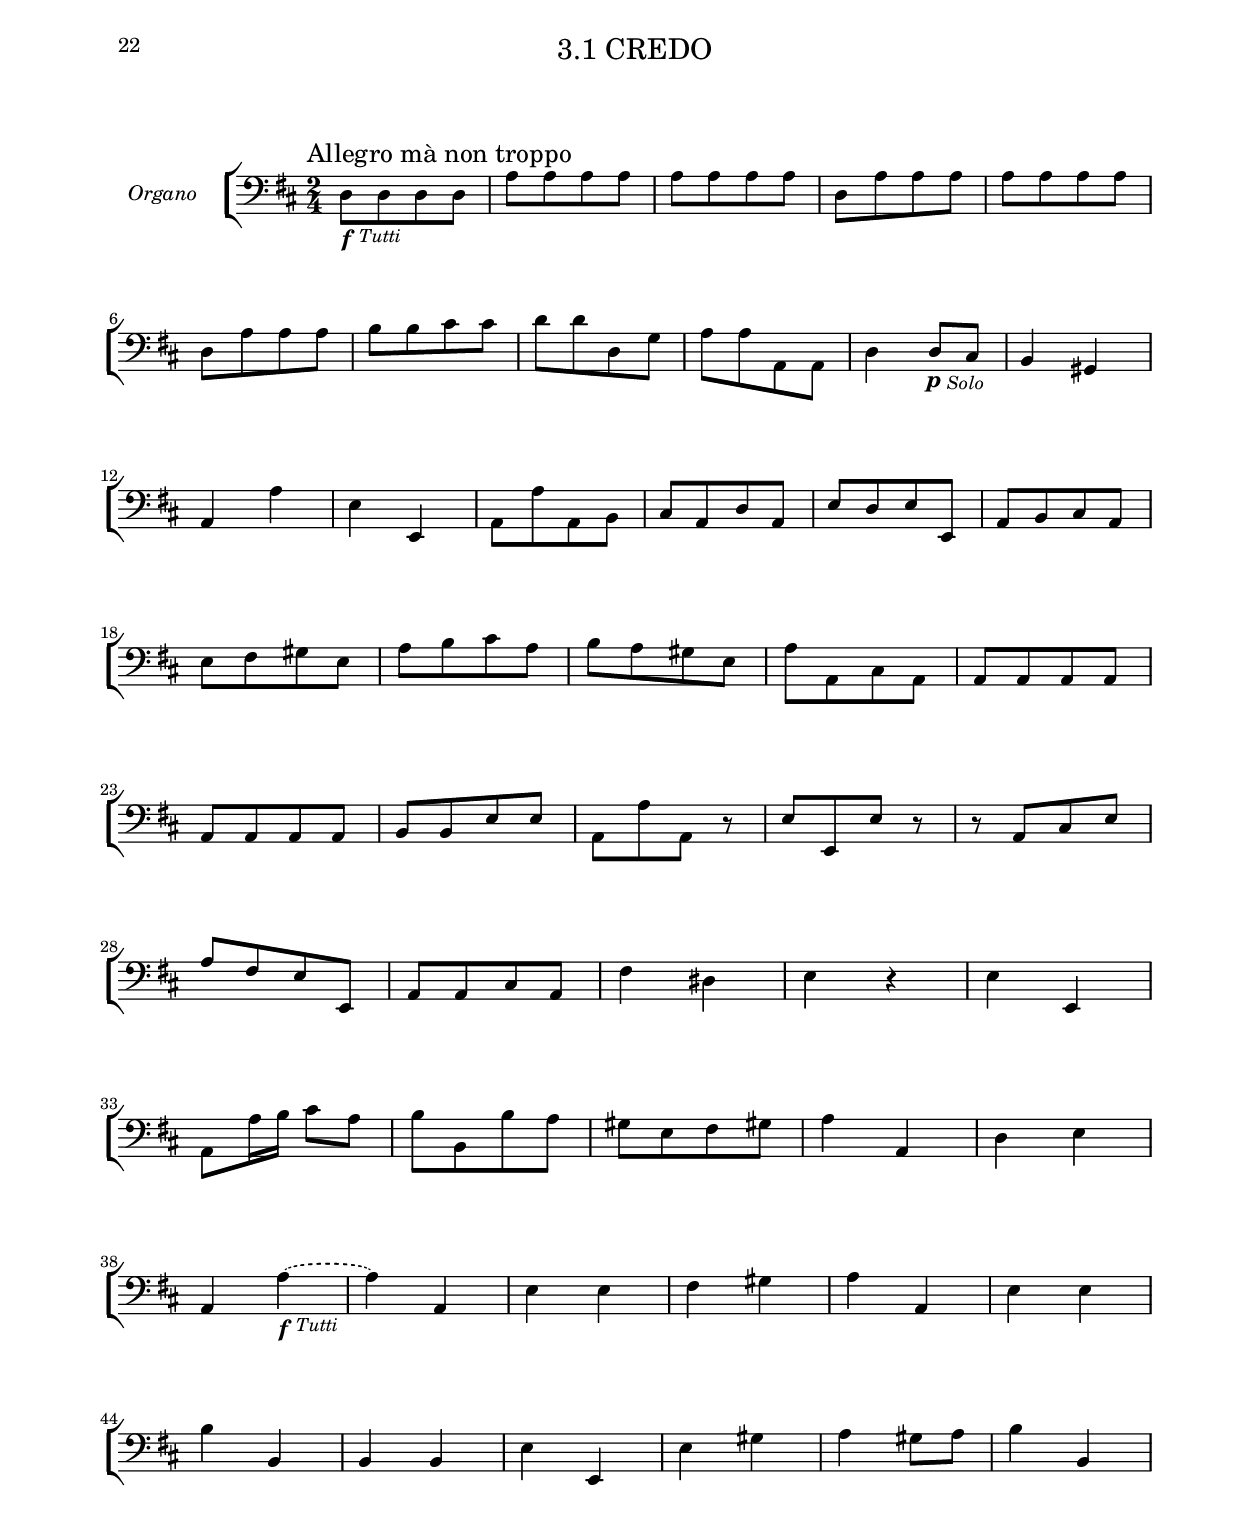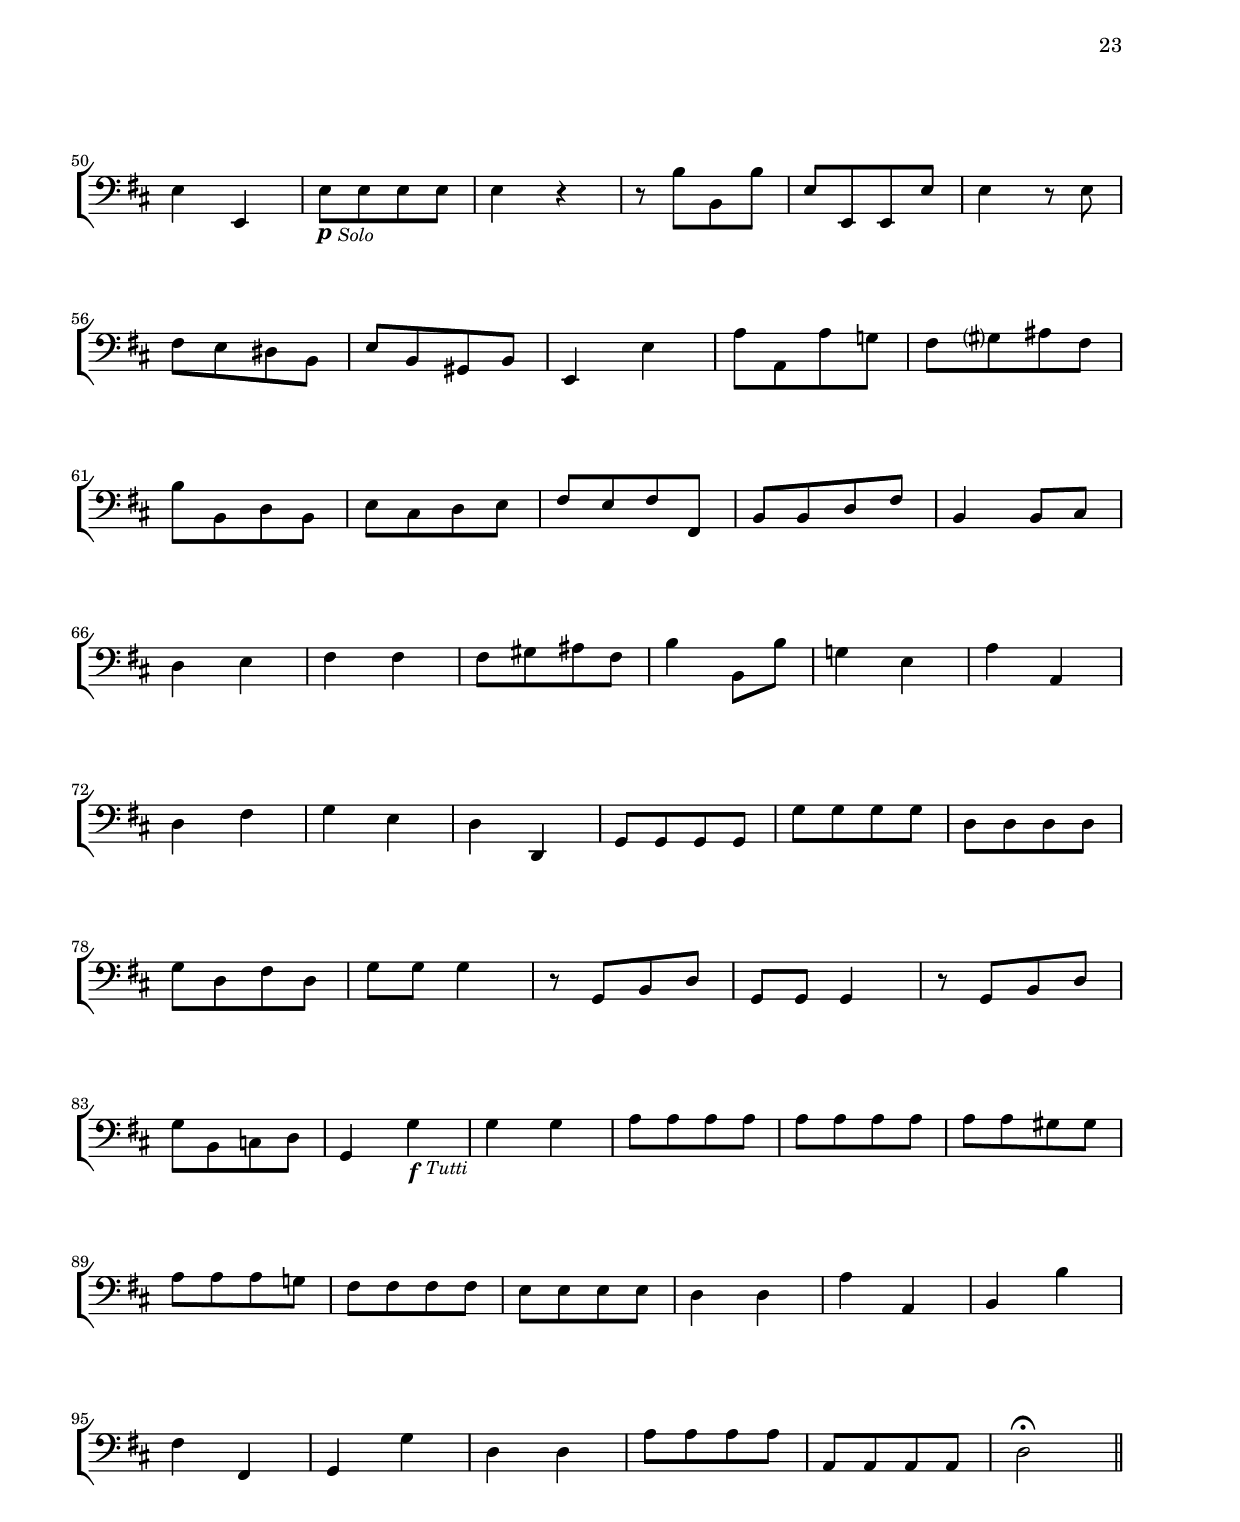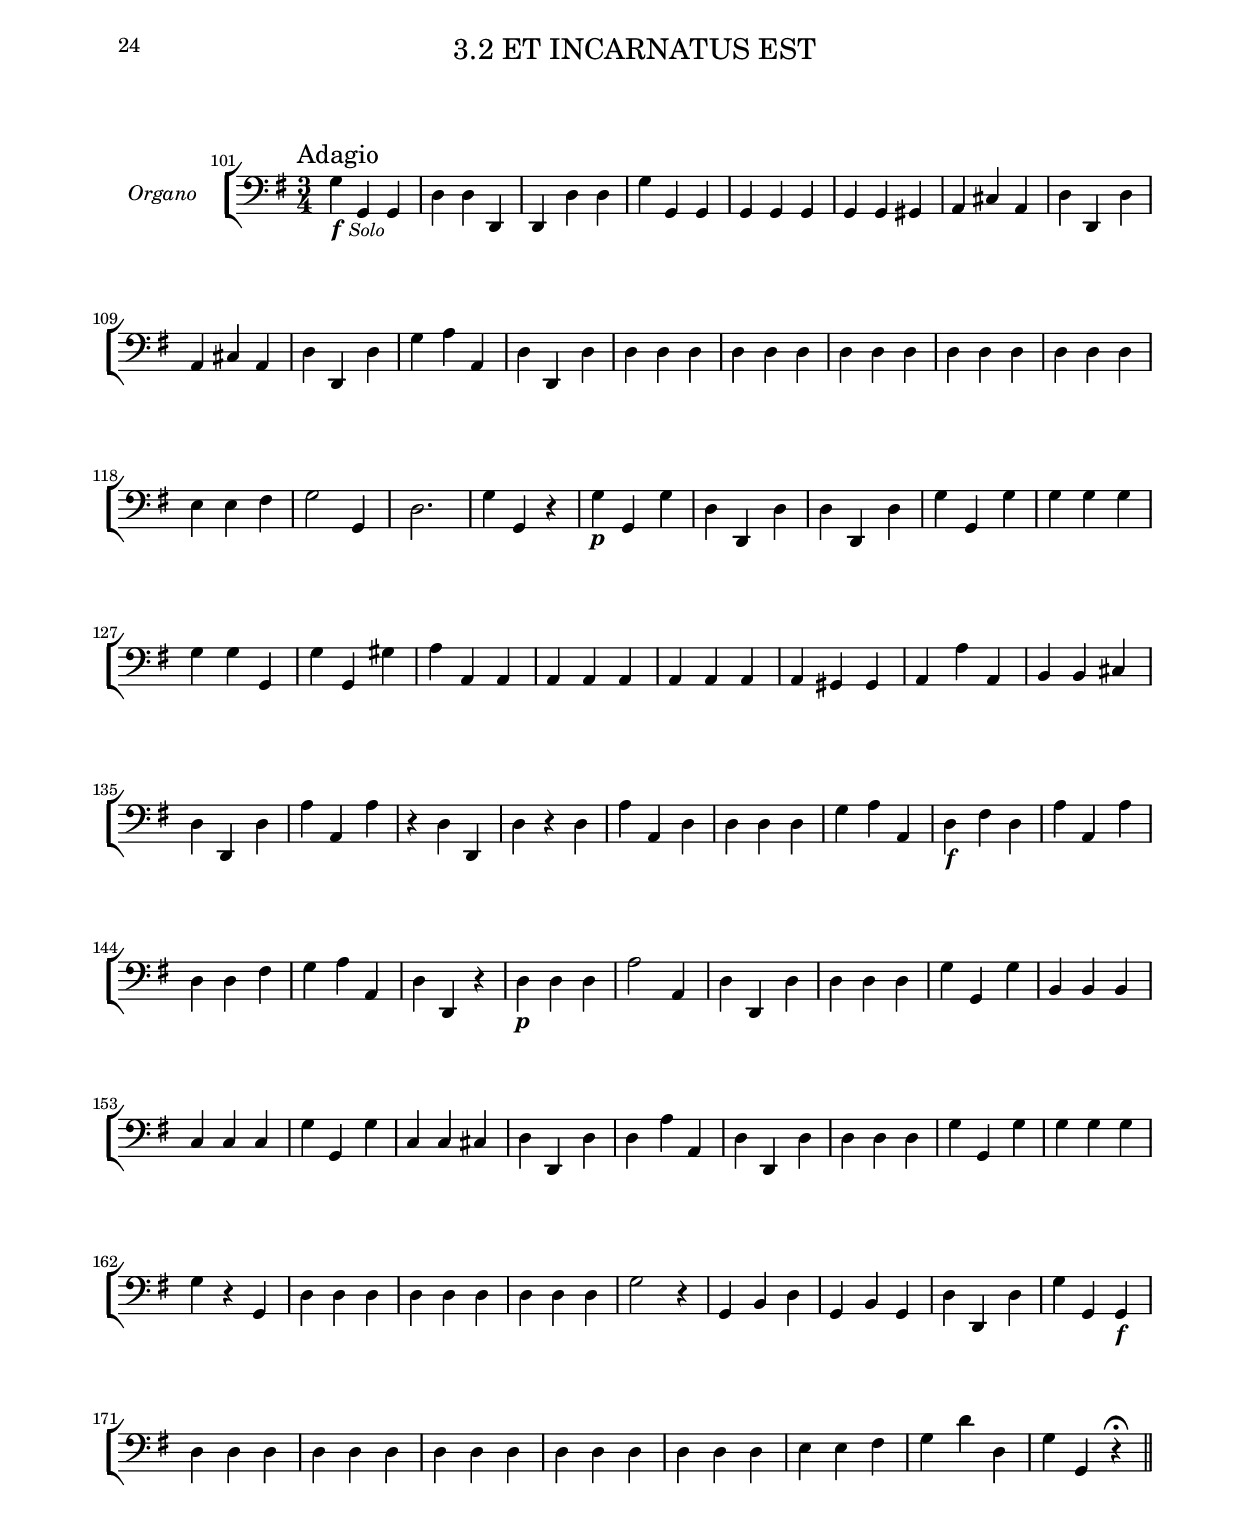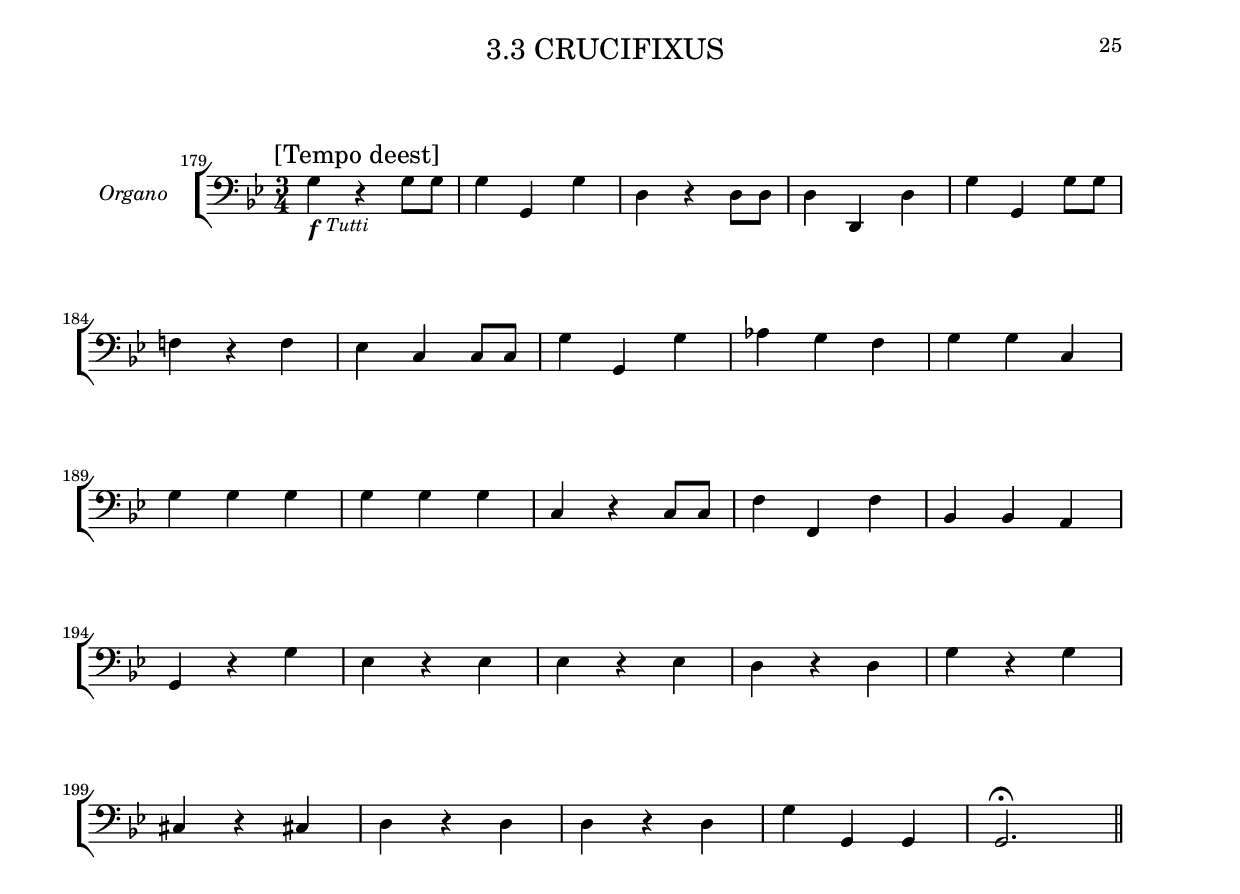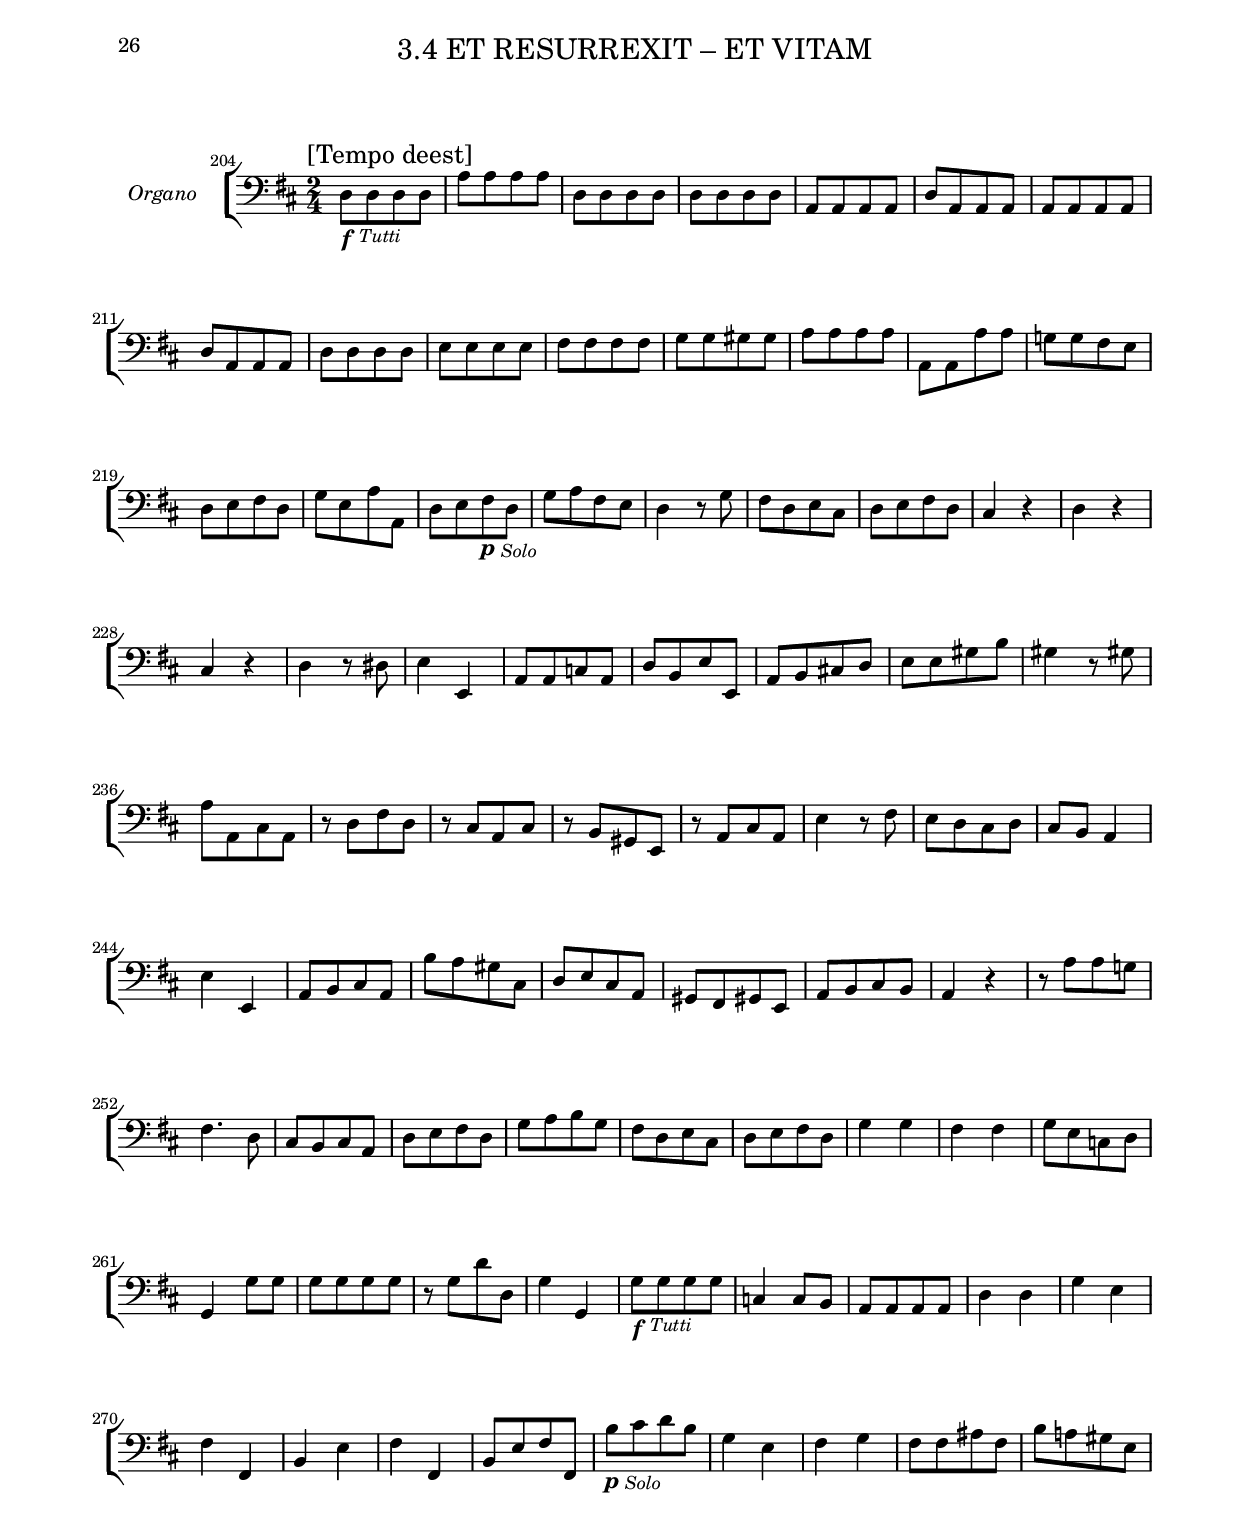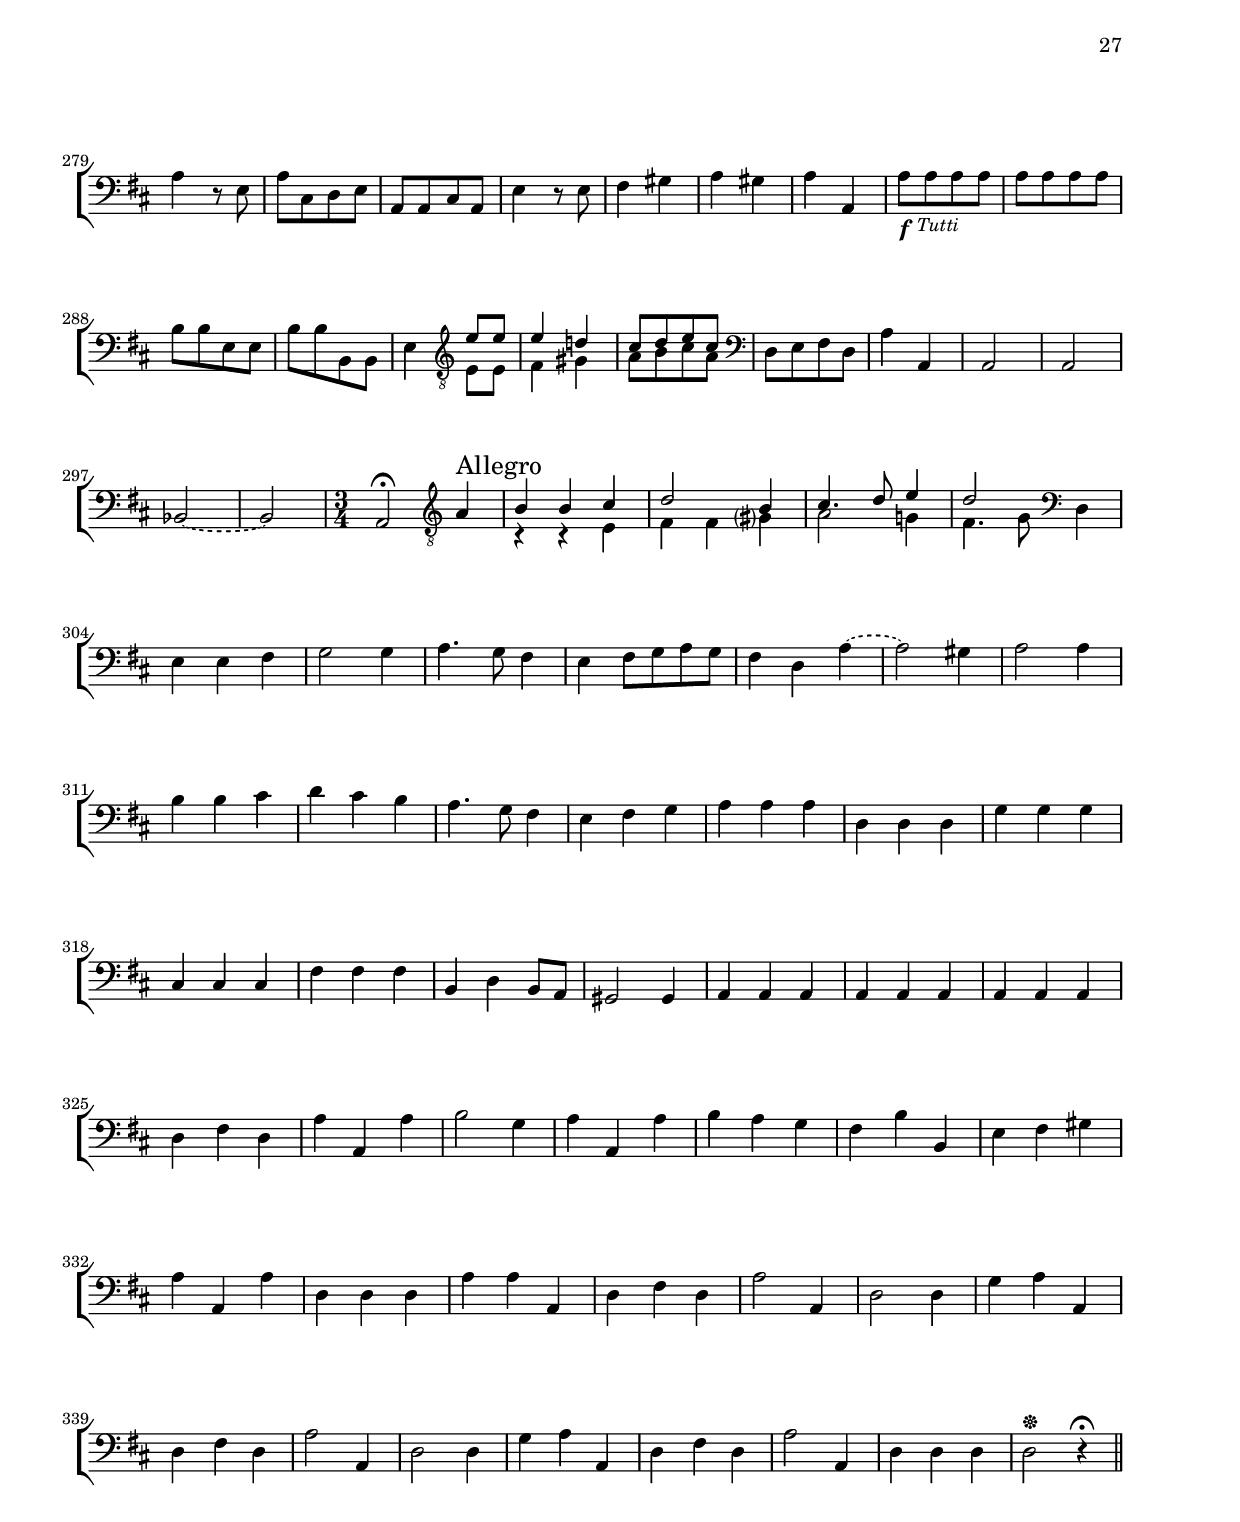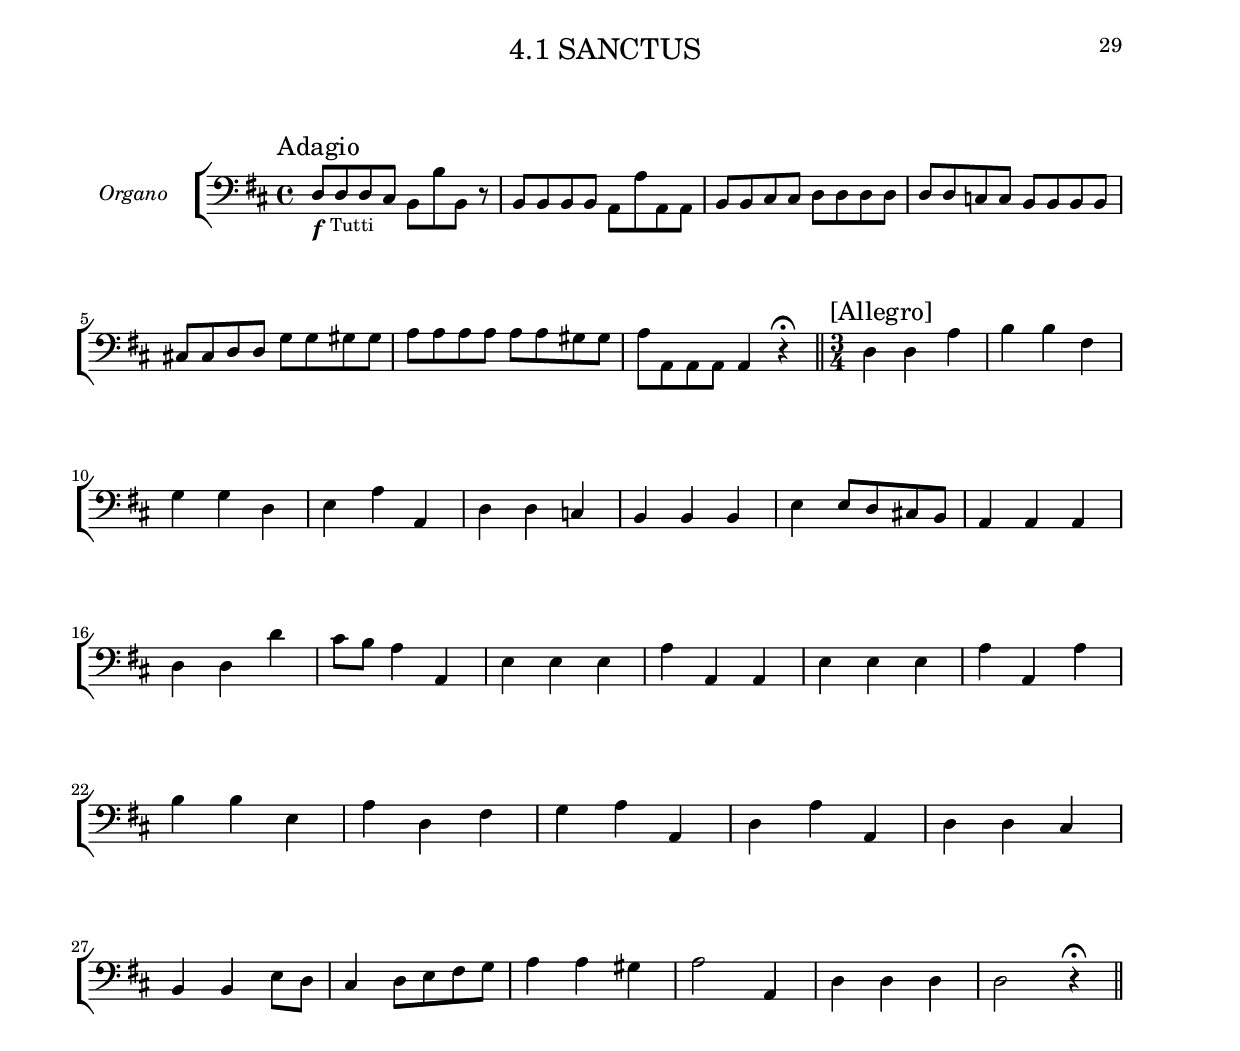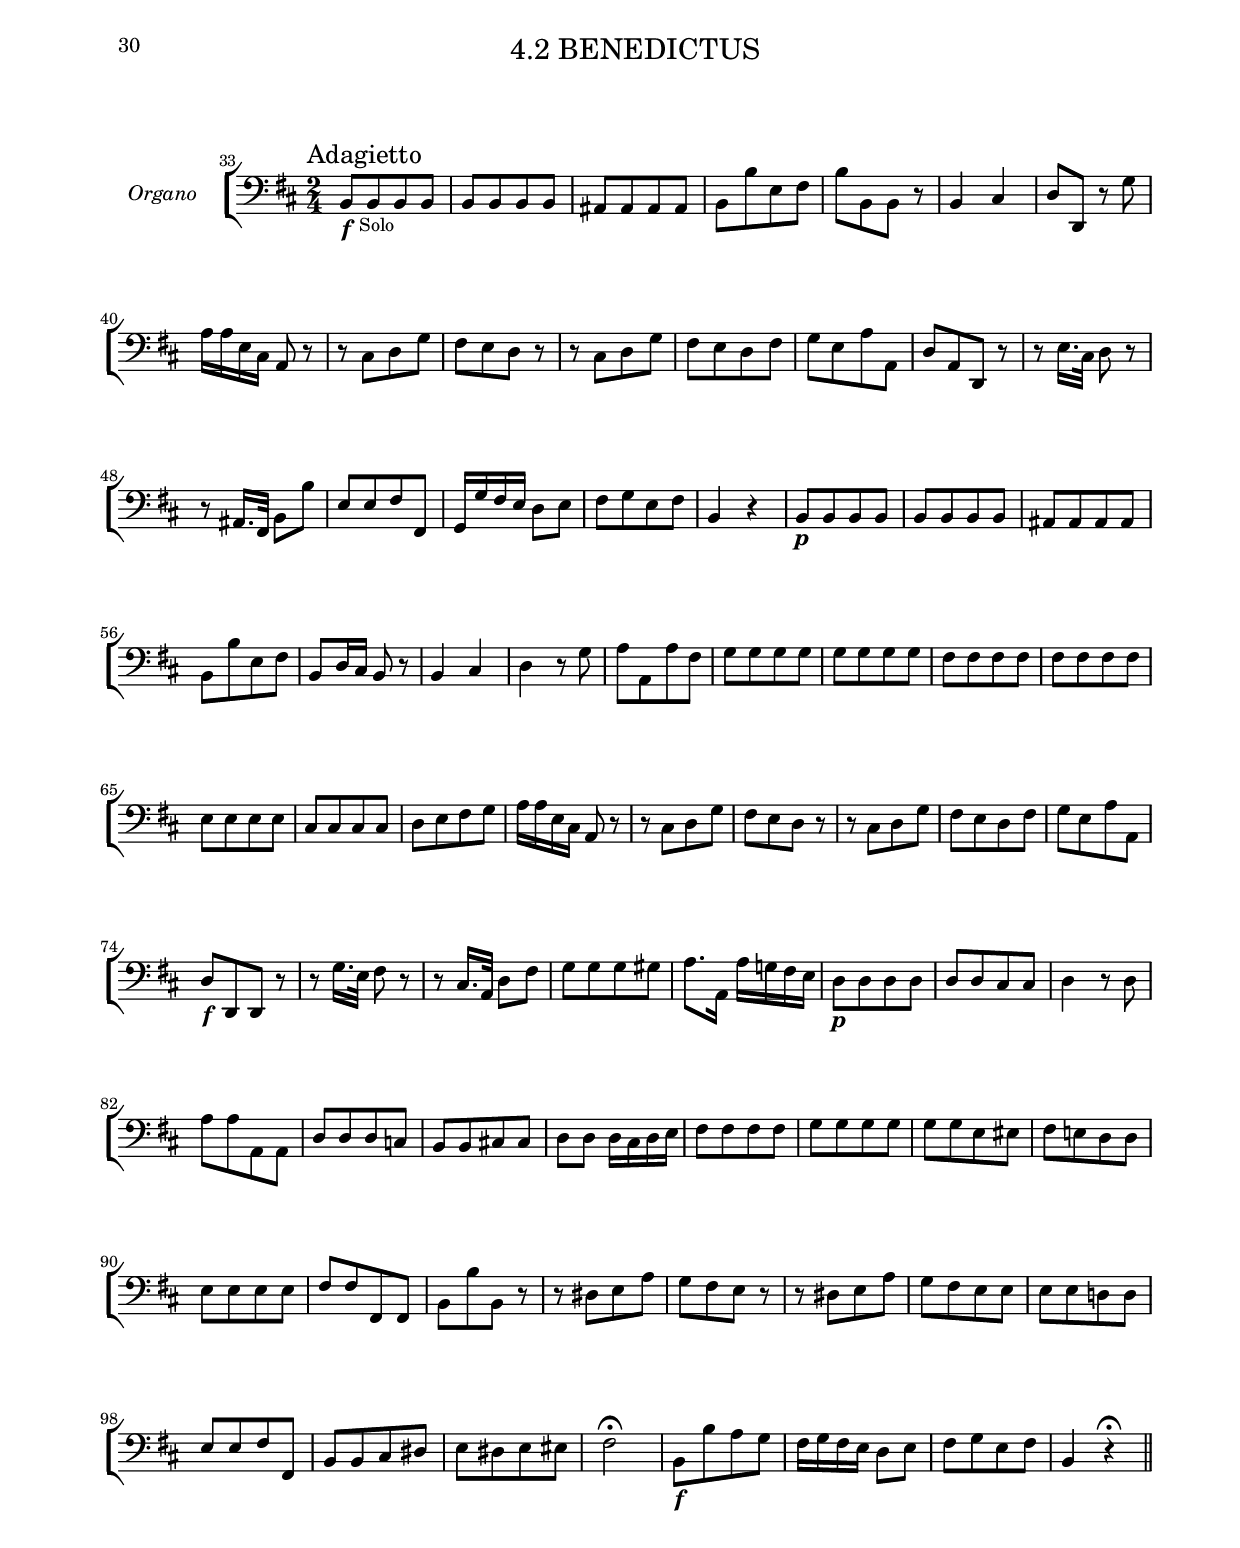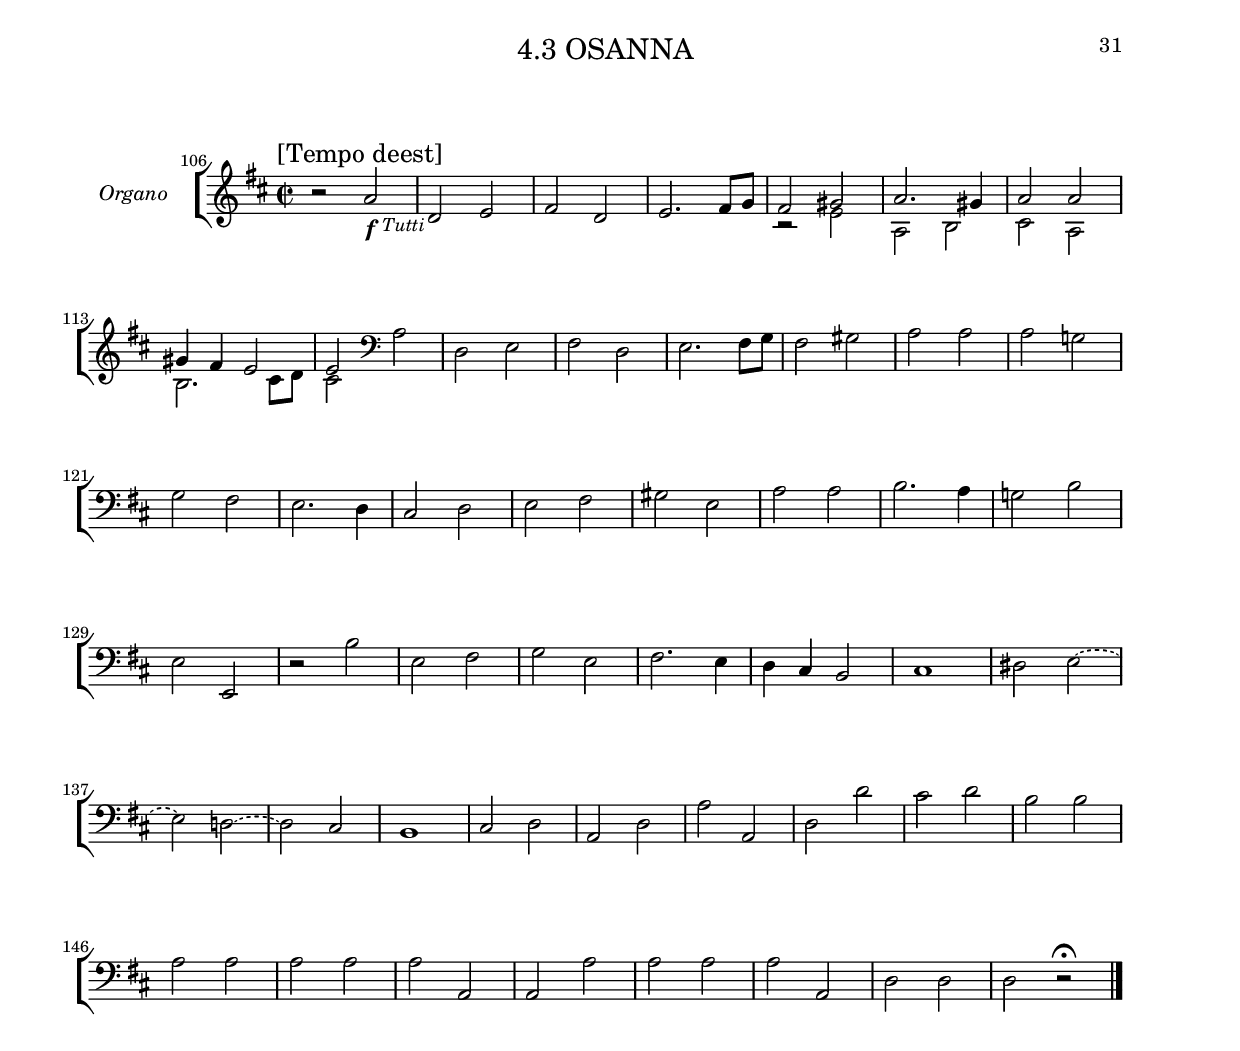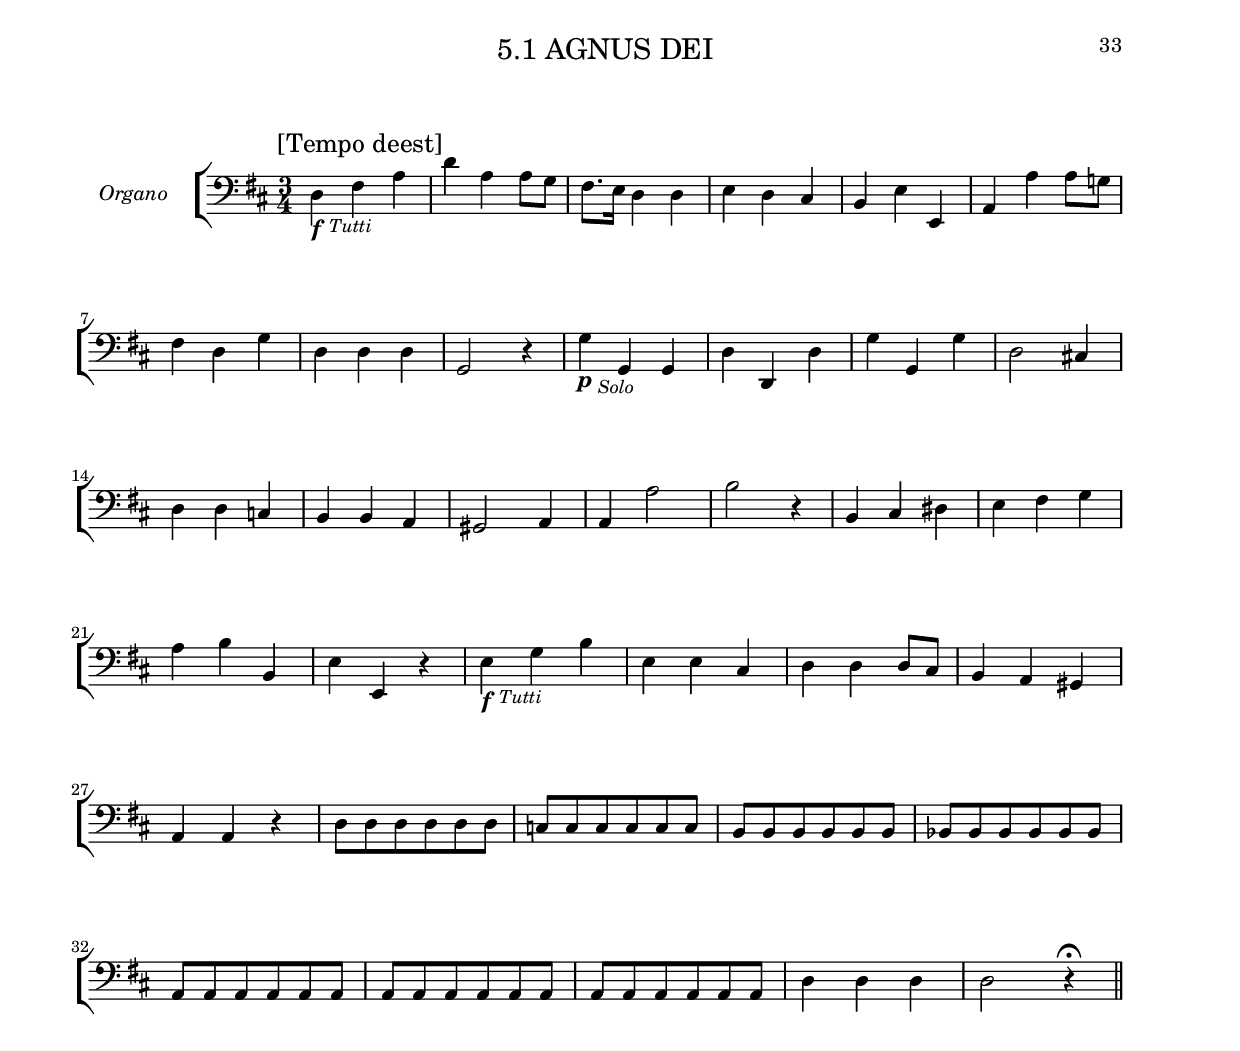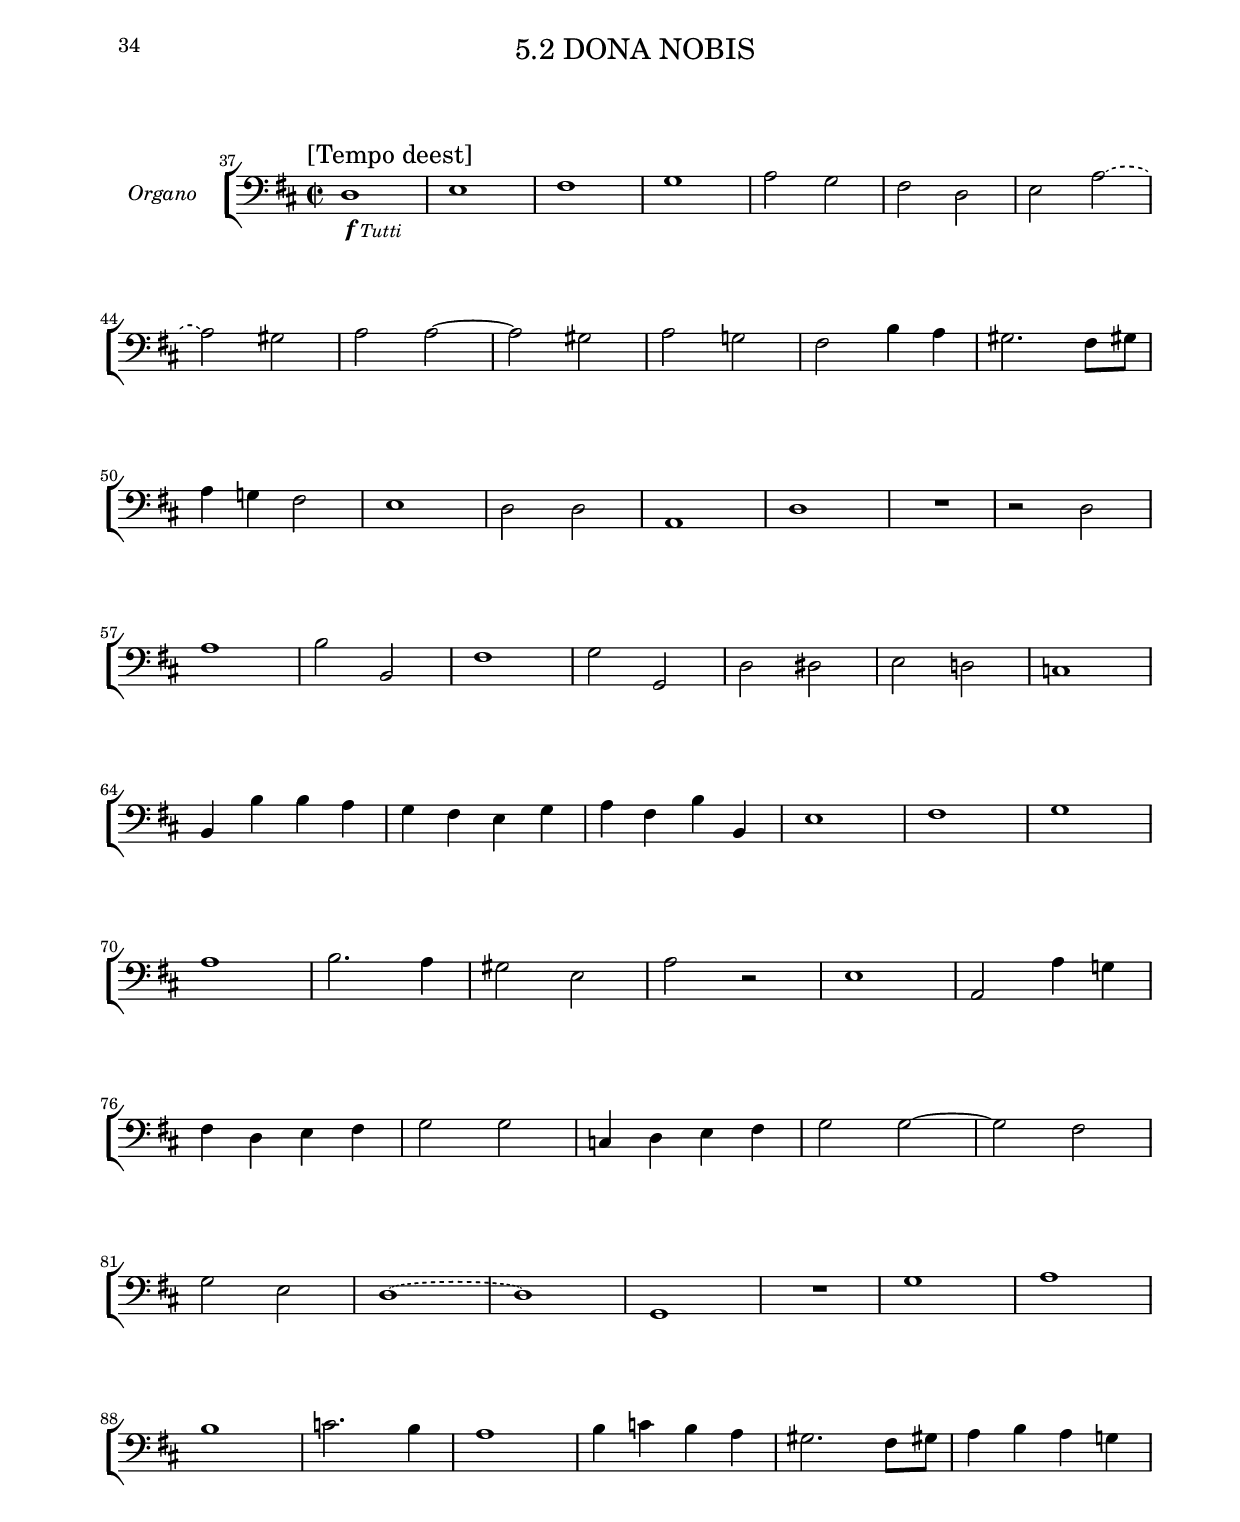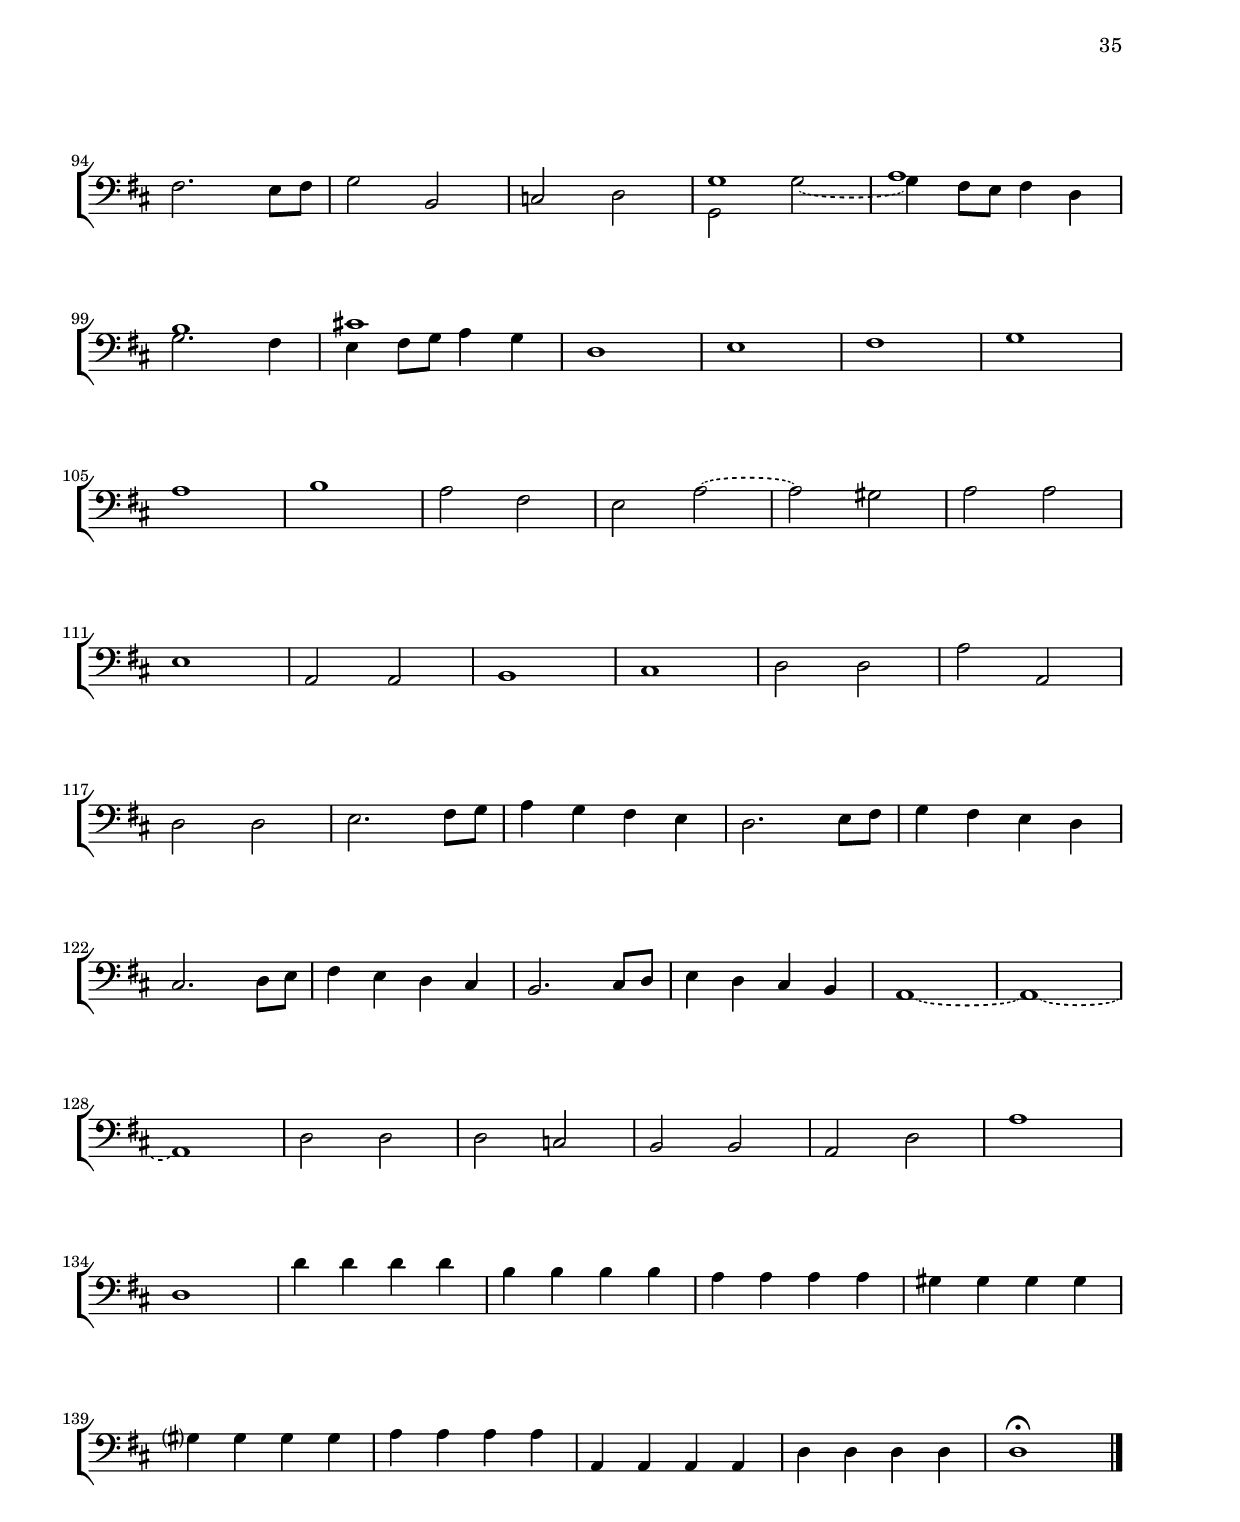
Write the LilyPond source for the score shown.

% (c) 2019 by Wolfgang Esser-Skala.
% This file is licensed under the Creative Commons Attribution-NonCommercial-ShareAlike 4.0 International License.
% To view a copy of this license, visit http://creativecommons.org/licenses/by-nc-sa/4.0/.

\version "2.18.0"

#(ly:set-option 'relative-includes #t)

% \include "scores/s_kyrie.ly"
% \include "scores/s_gloria.ly"
% \include "scores/s_credo.ly"
% \include "scores/s_sanctus.ly"
% \include "scores/s_agnus_dei.ly"

% \include "parts/p_ottoni.ly"
% \include "parts/p_vl1.ly"
% \include "parts/p_vl2.ly"
% \include "parts/p_coro.ly"
% \include "parts/p_org.ly"
% (c) 2019 by Wolfgang Esser-Skala.
% This file is licensed under the Creative Commons Attribution-NonCommercial-ShareAlike 4.0 International License.
% To view a copy of this license, visit http://creativecommons.org/licenses/by-nc-sa/4.0/.

\version "2.18.0"

\include "../definitions.ly"

\paper {
	#(set-paper-size "a4" 'portrait)
	indent = 2\cm
	top-margin = 1.5\cm
	system-separator-markup = ##f
	system-system-spacing =
    #'((basic-distance . 17)
       (minimum-distance . 17)
       (padding . -100)
       (stretchability . 0))
	
	top-system-spacing =
    #'((basic-distance . 17)
       (minimum-distance . 17)
       (padding . -100)
       (stretchability . 0))
	
	top-markup-spacing =
    #'((basic-distance . 0)
       (minimum-distance . 0)
       (padding . -100)
       (stretchability . 0))
		
	markup-system-spacing =
    #'((basic-distance . 17)
       (minimum-distance . 17)
       (padding . -100)
       (stretchability . 0))
	
	last-bottom-spacing =
    #'((basic-distance . 0)
       (minimum-distance . 0)
       (padding . 0)
       (stretchability . 1.0e7))
	
	systems-per-page = #9
}

#(set-global-staff-size 17.82)

\book {
	\bookpart {
		\paper { evenHeaderMarkup = {} oddHeaderMarkup = {} }
		\partTitle "1" "K Y R I E"
	}
	\bookpart {
		\header {
			movement = "1.1 KYRIE"
		}
		\score {
			<<
				\new StaffGroup <<
					\new Staff {
						\set Staff.instrumentName = "Organo"
						\KyrieOrgano
					}
				>>
			>>
		}
	}
	\bookpart {
		\header {
			movement = "1.2 CHRISTE"
		}
		\score {
			<<
				\new StaffGroup <<
					\new Staff {
						\set Staff.instrumentName = "Organo"
						\ChristeOrgano
					}
				>>
			>>
		}
	}
	\bookpart {
		\header {
			movement = "1.3 KYRIE II"
		}
		\score {
			<<
				\new StaffGroup <<
					\new Staff {
						\set Staff.instrumentName = "Organo"
						\KyrieIIOrgano
					}
				>>
			>>
		}
	}
	\bookpart {
		\paper { evenHeaderMarkup = {} oddHeaderMarkup = {} }
		\partTitle "2" "G L O R I A"
	}
	\bookpart {
		\header {
			movement = "2.1 GLORIA"
		}
		\score {
			<<
				\new StaffGroup <<
					\new Staff {
						\set Staff.instrumentName = "Organo"
						\GloriaOrgano
					}
				>>
			>>
		}
	}
	\bookpart {
		\header {
			movement = "2.2 LAUDAMUS TE"
		}
		\score {
			<<
				\new StaffGroup <<
					\new Staff {
						\set Staff.instrumentName = "Organo"
						\LaudamusOrgano
					}
				>>
			>>
		}
	}
	\bookpart {
		\header {
			movement = "2.3 GRATIAS"
		}
		\score {
			<<
				\new StaffGroup <<
					\new Staff {
						\set Staff.instrumentName = "Organo"
						\GratiasOrgano
					}
				>>
			>>
		}
	}
	\bookpart {
		\header {
			movement = "2.4 DOMINE DEUS"
		}
		\score {
			<<
				\new StaffGroup <<
					\new Staff {
						\set Staff.instrumentName = "Organo"
						\DomineDeusOrgano
					}
				>>
			>>
		}
	}
	\bookpart {
		\header {
			movement = "2.5 QUI TOLLIS"
		}
		\score {
			<<
				\new StaffGroup <<
					\new Staff {
						\set Staff.instrumentName = "Organo"
						\QuiTollisOrgano
					}
				>>
			>>
		}
	}
	\bookpart {
		\header {
			movement = "2.6 QUONIAM"
		}
		\score {
			<<
				\new StaffGroup <<
					\new Staff {
						\set Staff.instrumentName = "Organo"
						\QuoniamOrgano
					}
				>>
			>>
		}
	}
	\bookpart {
		\header {
			movement = "2.7 CUM SANCTO SPIRITU"
		}
		\score {
			<<
				\new StaffGroup <<
					\new Staff {
						\set Staff.instrumentName = "Organo"
						\CumSanctoOrgano
					}
				>>
			>>
		}
	}
	\bookpart {
		\paper { evenHeaderMarkup = {} oddHeaderMarkup = {} }
		\partTitle "3" "C R E D O"
	}
	\bookpart {
		\header {
			movement = "3.1 CREDO"
		}
		\score {
			<<
				\new StaffGroup <<
					\new Staff {
						\set Staff.instrumentName = "Organo"
						\CredoOrgano
					}
				>>
			>>
		}
	}
	\bookpart {
		\header {
			movement = "3.2 ET INCARNATUS EST"
		}
		\score {
			<<
				\new StaffGroup <<
					\new Staff {
						\set Staff.instrumentName = "Organo"
						\EtIncarnatusOrgano
					}
				>>
			>>
		}
	}
	\bookpart {
		\header {
			movement = "3.3 CRUCIFIXUS"
		}
		\paper { systems-per-page = #5 }
		\score {
			<<
				\new StaffGroup <<
					\new Staff {
						\set Staff.instrumentName = "Organo"
						\CrucifixusOrgano
					}
				>>
			>>
		}
	}
	\bookpart {
		\header {
			movement = "3.4 ET RESURREXIT – ET VITAM"
		}
		\score {
			<<
				\new StaffGroup <<
					\new Staff {
						\set Staff.instrumentName = "Organo"
						\EtResurrexitOrgano
					}
				>>
			>>
		}
	}
	\bookpart {
		\paper { evenHeaderMarkup = {} oddHeaderMarkup = {} }
		\partTitle "4" "S A N C T U S"
	}
	\bookpart {
		\header {
			movement = "4.1 SANCTUS"
		}
		\paper { systems-per-page = #6 }
		\score {
			<<
				\new StaffGroup <<
					\new Staff {
						\set Staff.instrumentName = "Organo"
						\SanctusOrgano
					}
				>>
			>>
		}
	}
	\bookpart {
		\header {
			movement = "4.2 BENEDICTUS"
		}
		\score {
			<<
				\new StaffGroup <<
					\new Staff {
						\set Staff.instrumentName = "Organo"
						\BenedictusOrgano
					}
				>>
			>>
		}
	}
	\bookpart {
		\header {
			movement = "4.3 OSANNA"
		}
		\paper { systems-per-page = #6 }
		\score {
			<<
				\new StaffGroup <<
					\new Staff {
						\set Staff.instrumentName = "Organo"
						\OsannaOrgano
					}
				>>
			>>
		}
	}
	\bookpart {
		\paper { evenHeaderMarkup = {} oddHeaderMarkup = {} }
		\partTitle "5" "A G N U S   D E I"
	}
	\bookpart {
		\header {
			movement = "5.1 AGNUS DEI"
		}
		\paper { systems-per-page = #6 }
		\score {
			<<
				\new StaffGroup <<
					\new Staff {
						\set Staff.instrumentName = "Organo"
						\AgnusDeiOrgano
					}
				>>
			>>
		}
	}
	\bookpart {
		\header {
			movement = "5.2 DONA NOBIS"
		}
		\score {
			<<
				\new StaffGroup <<
					\new Staff {
						\set Staff.instrumentName = "Organo"
						\DonaNobisOrgano
					}
				>>
			>>
		}
	}
}
